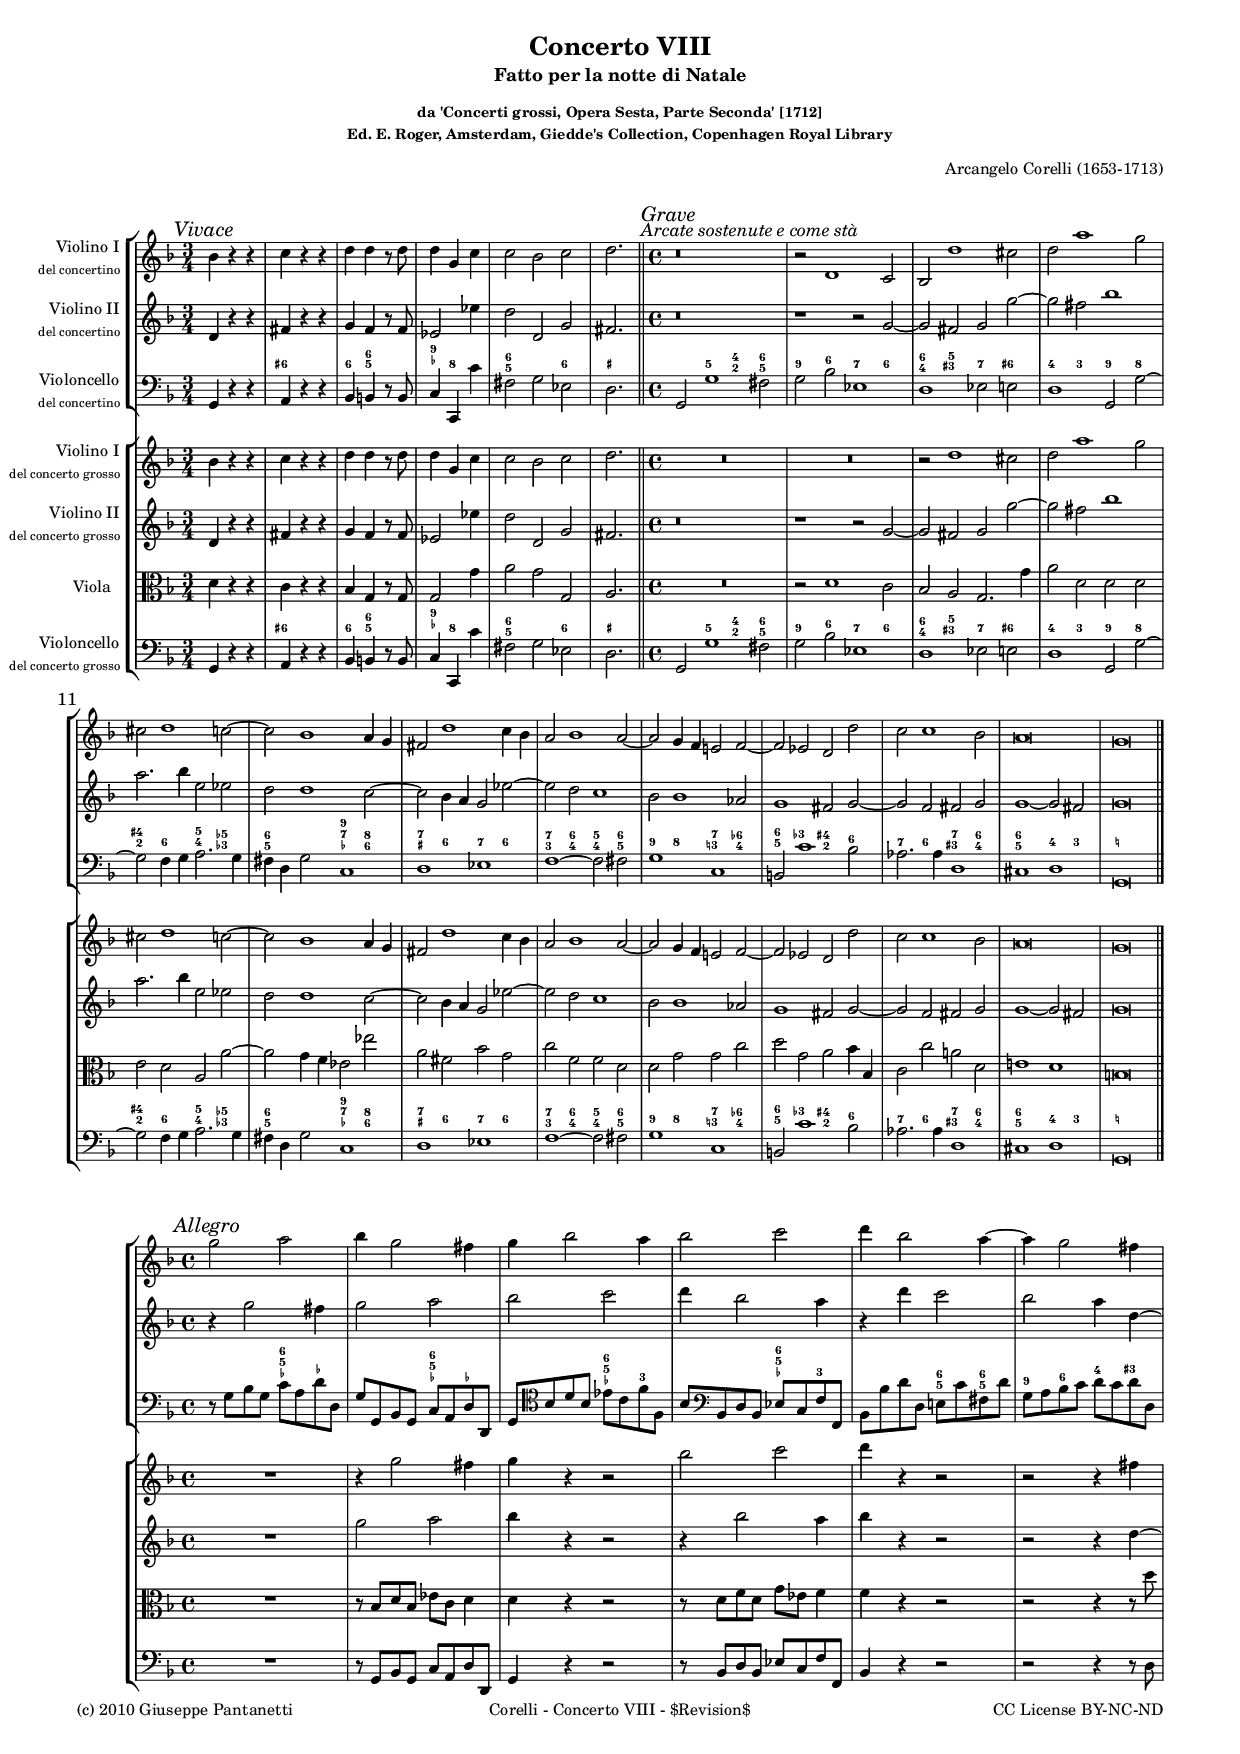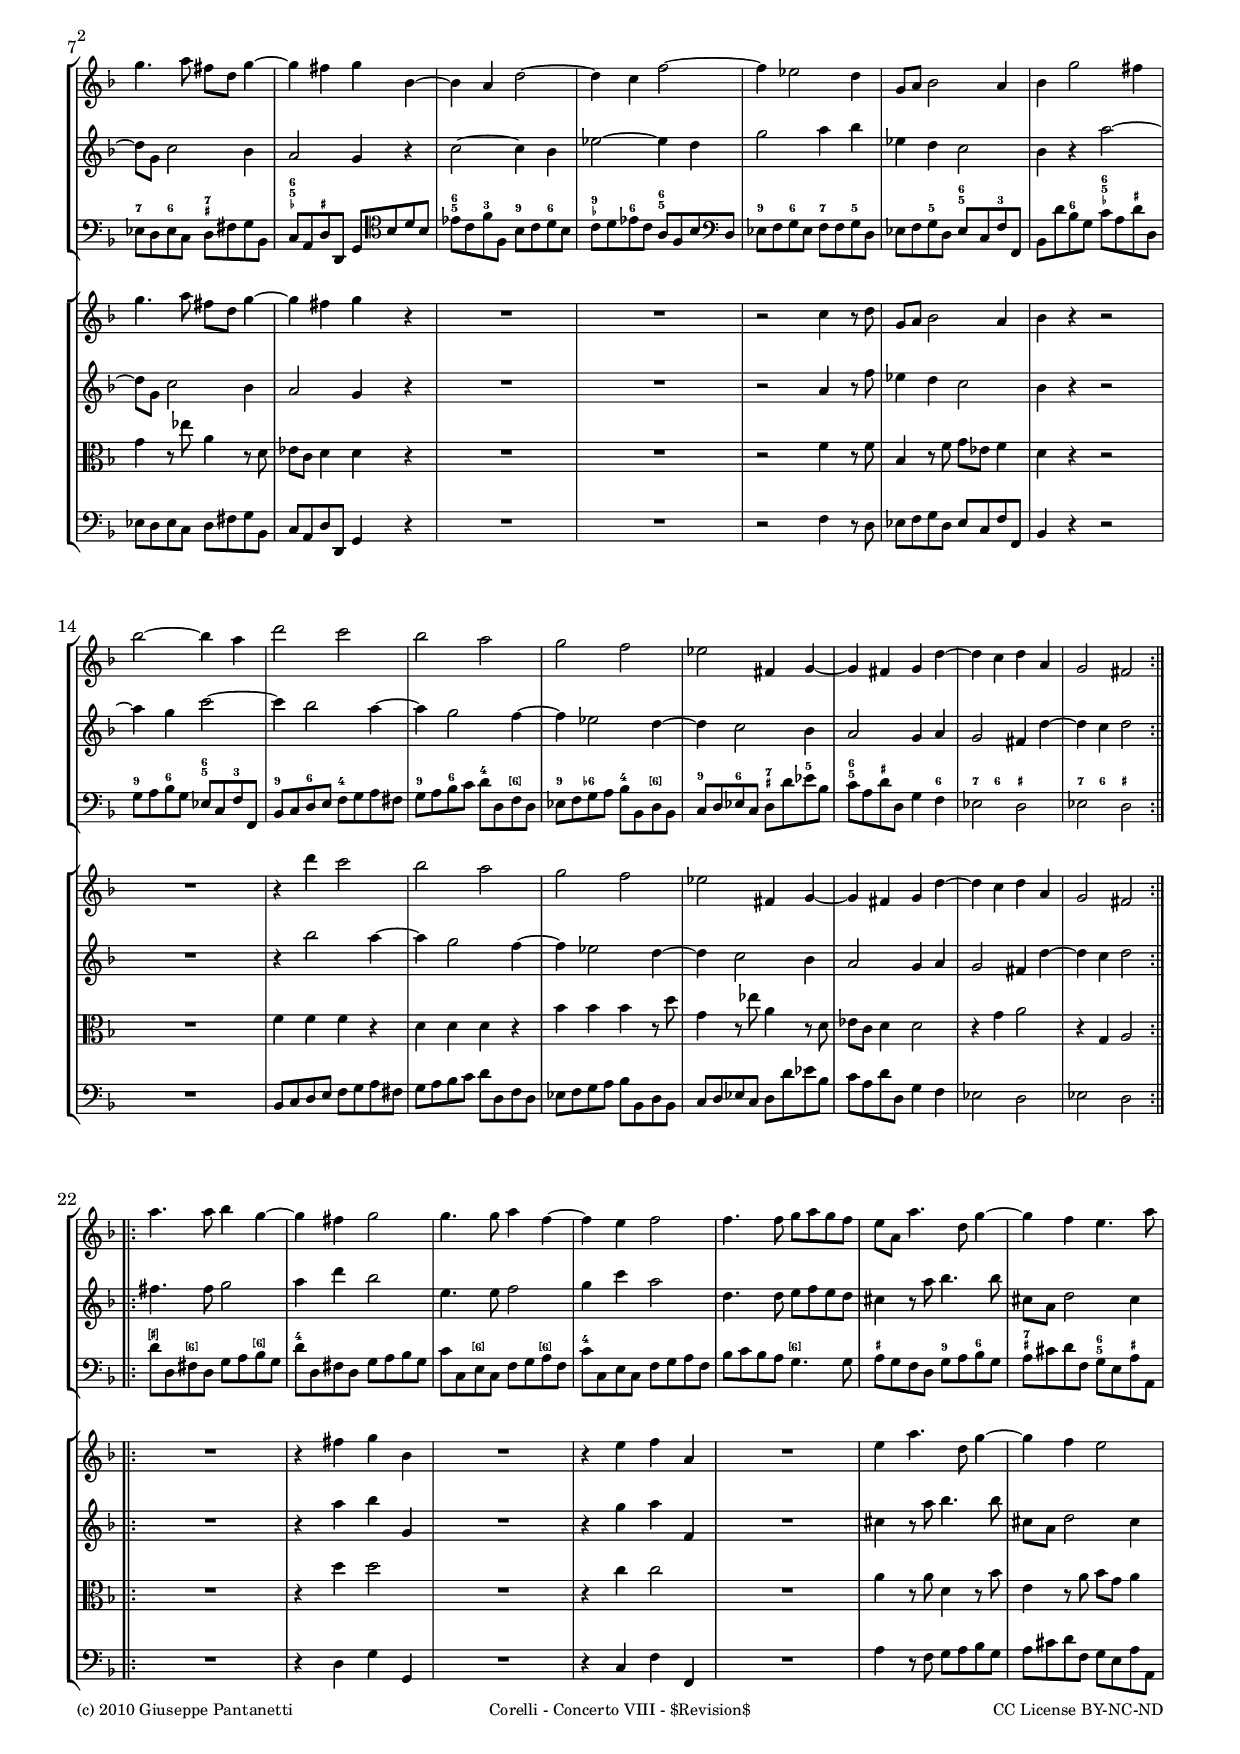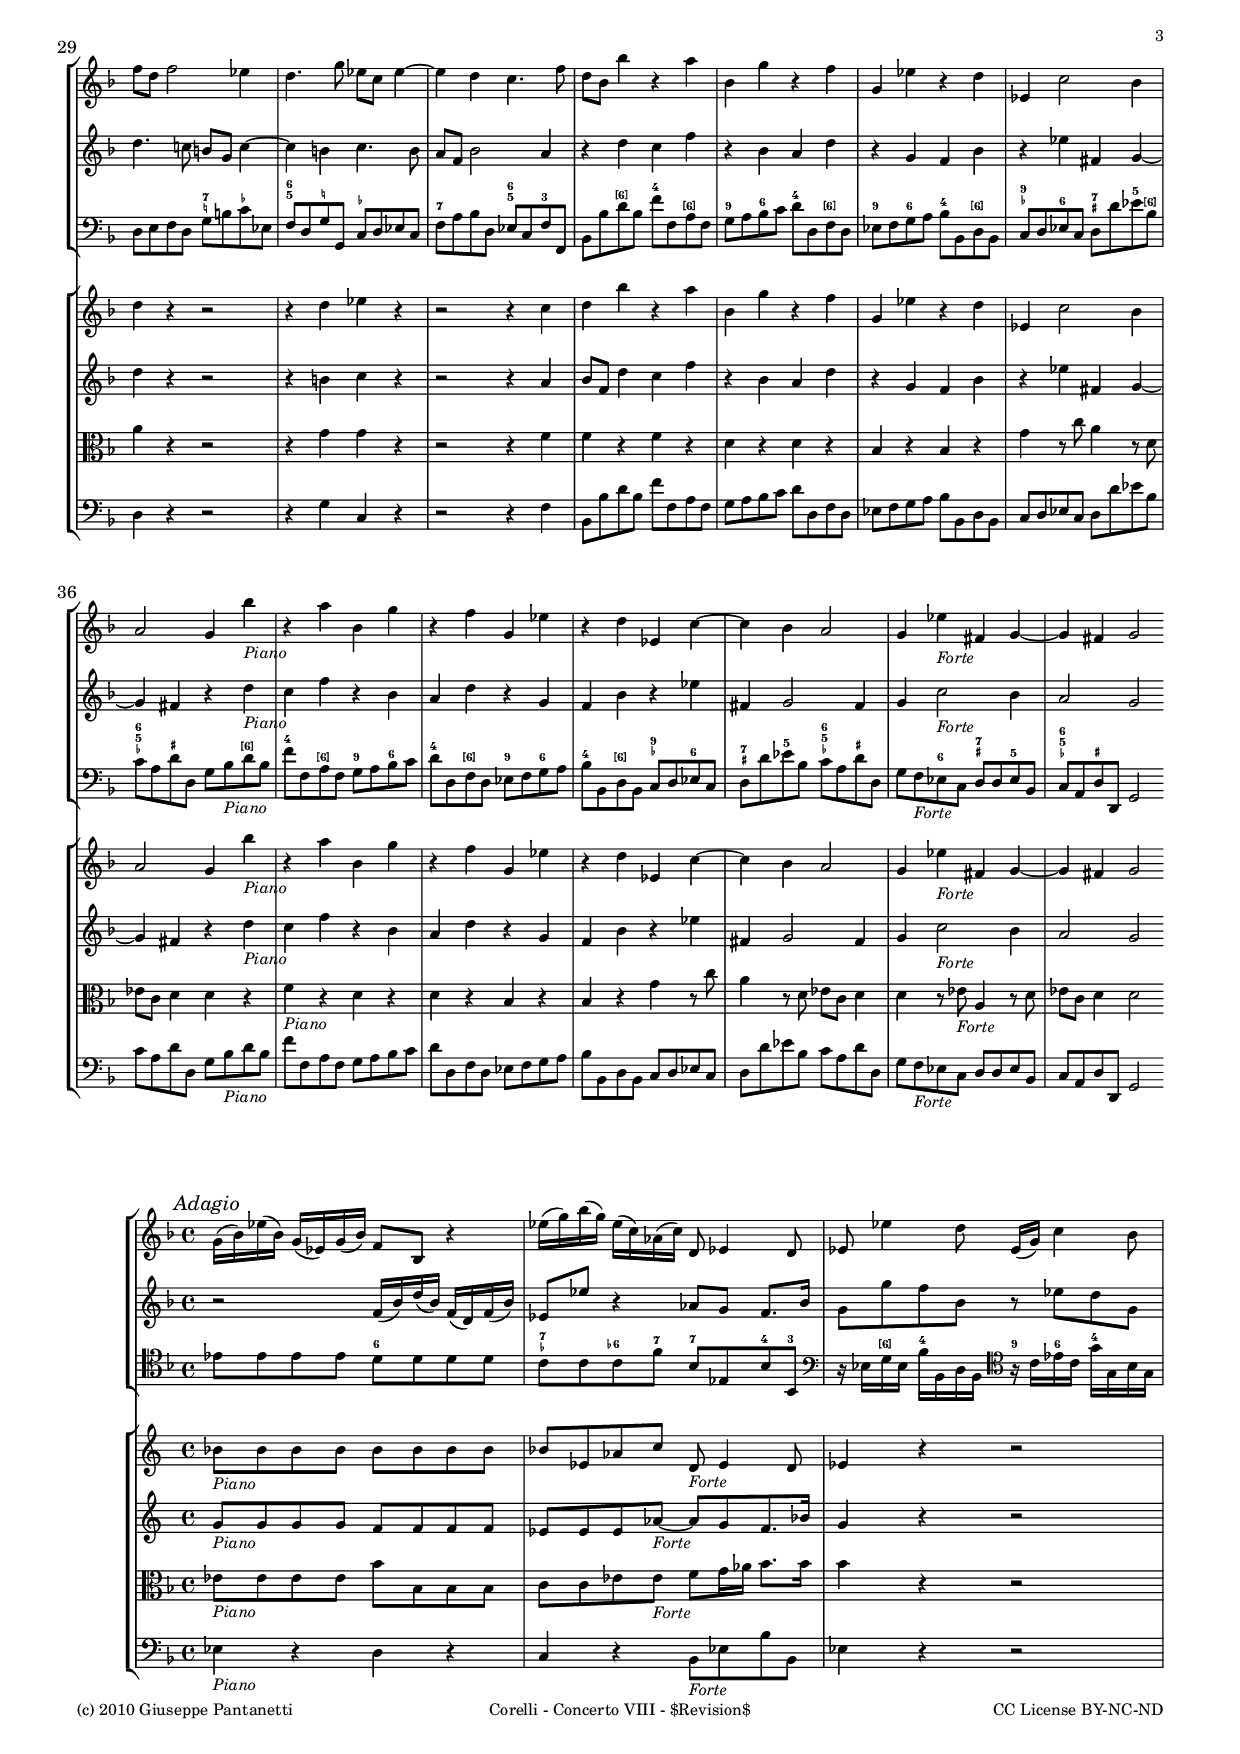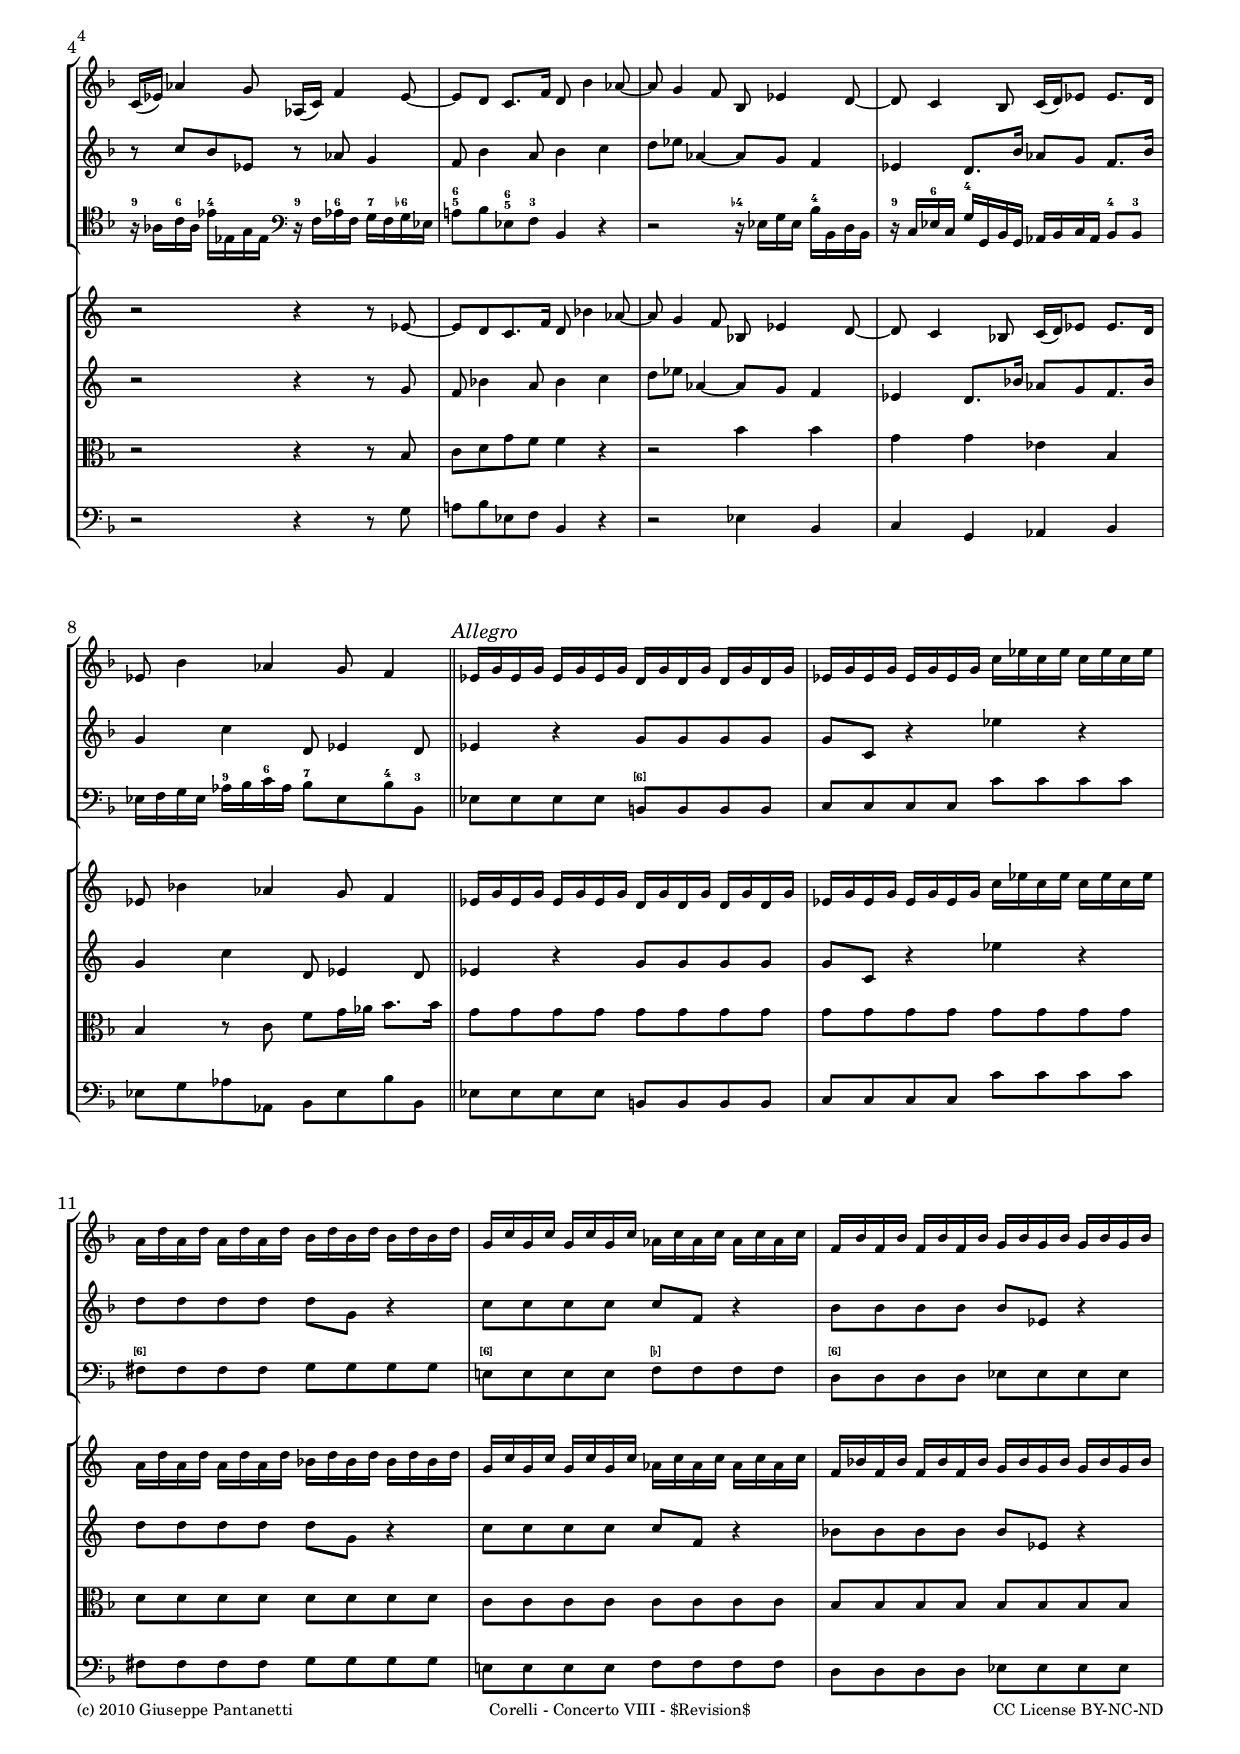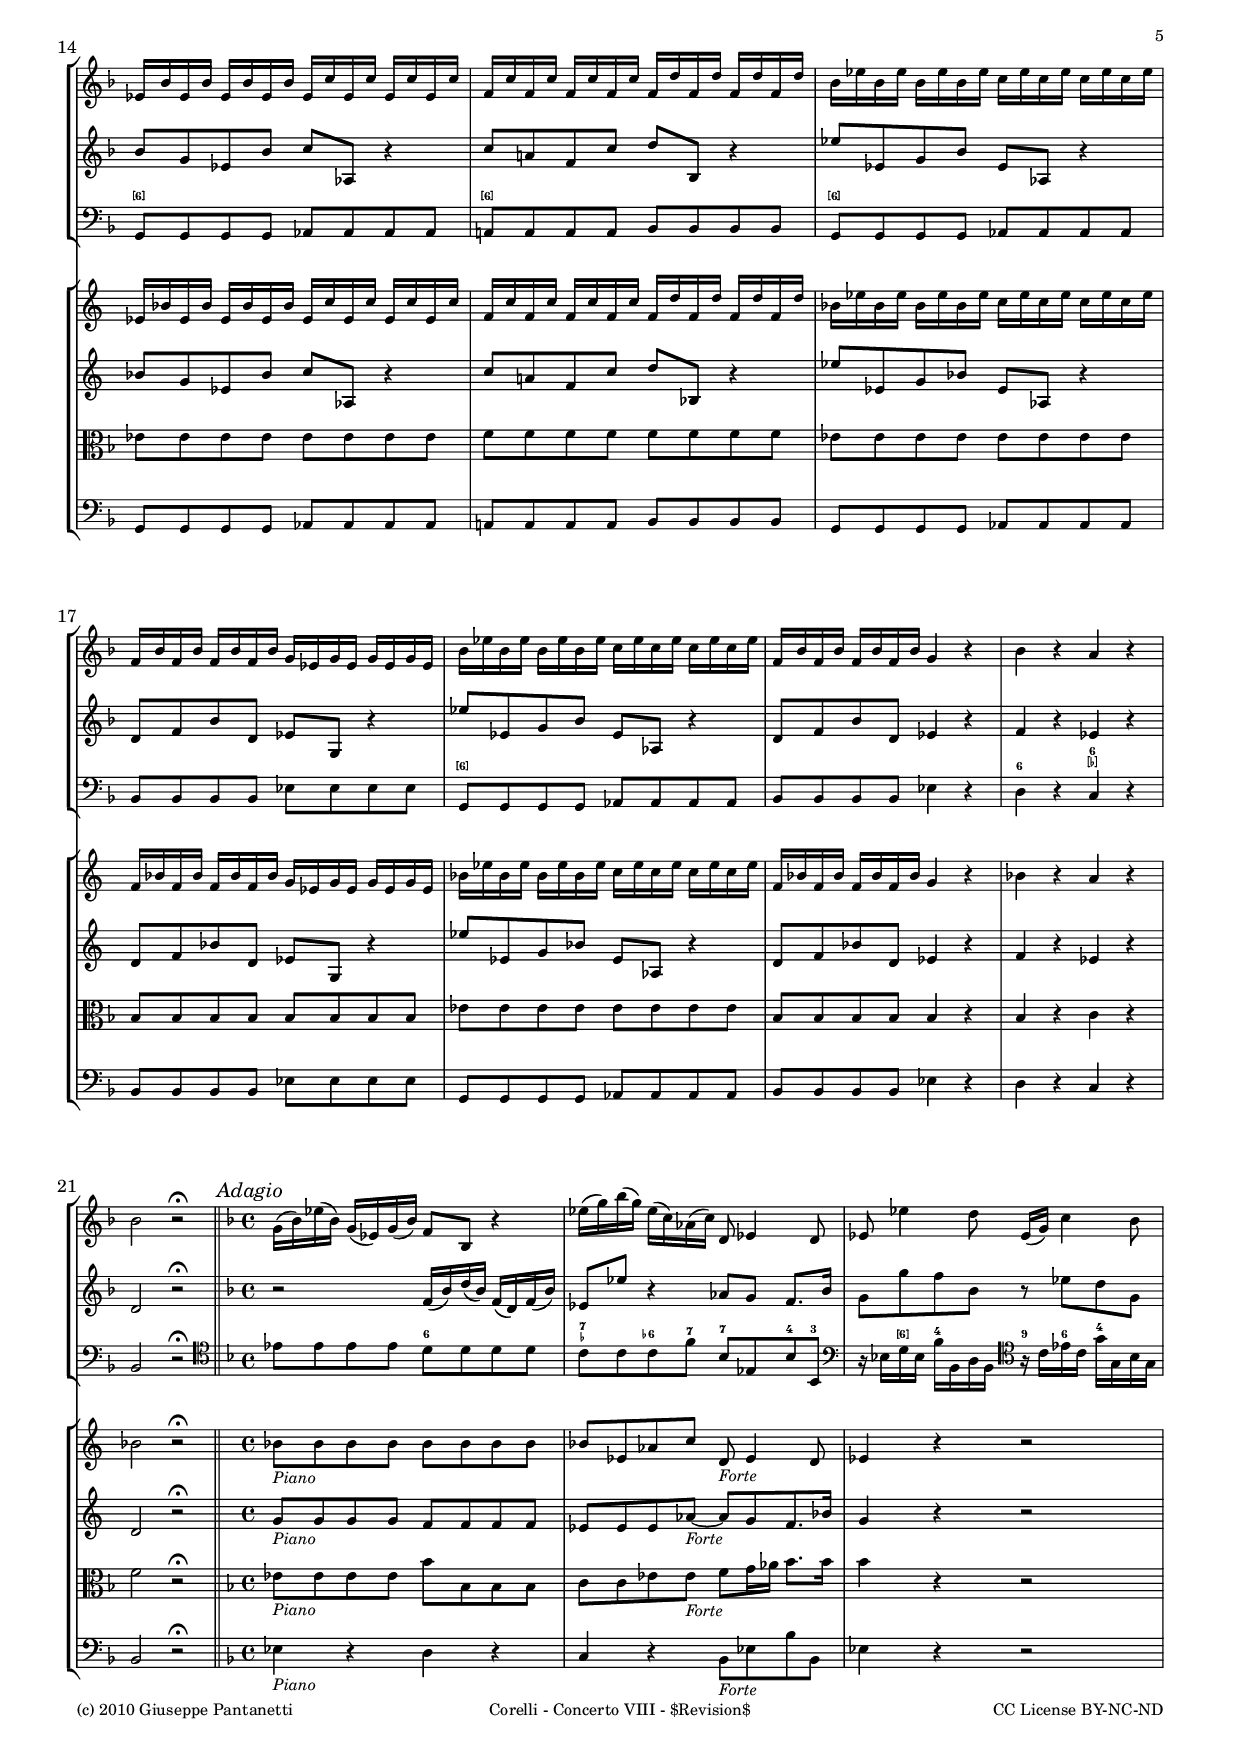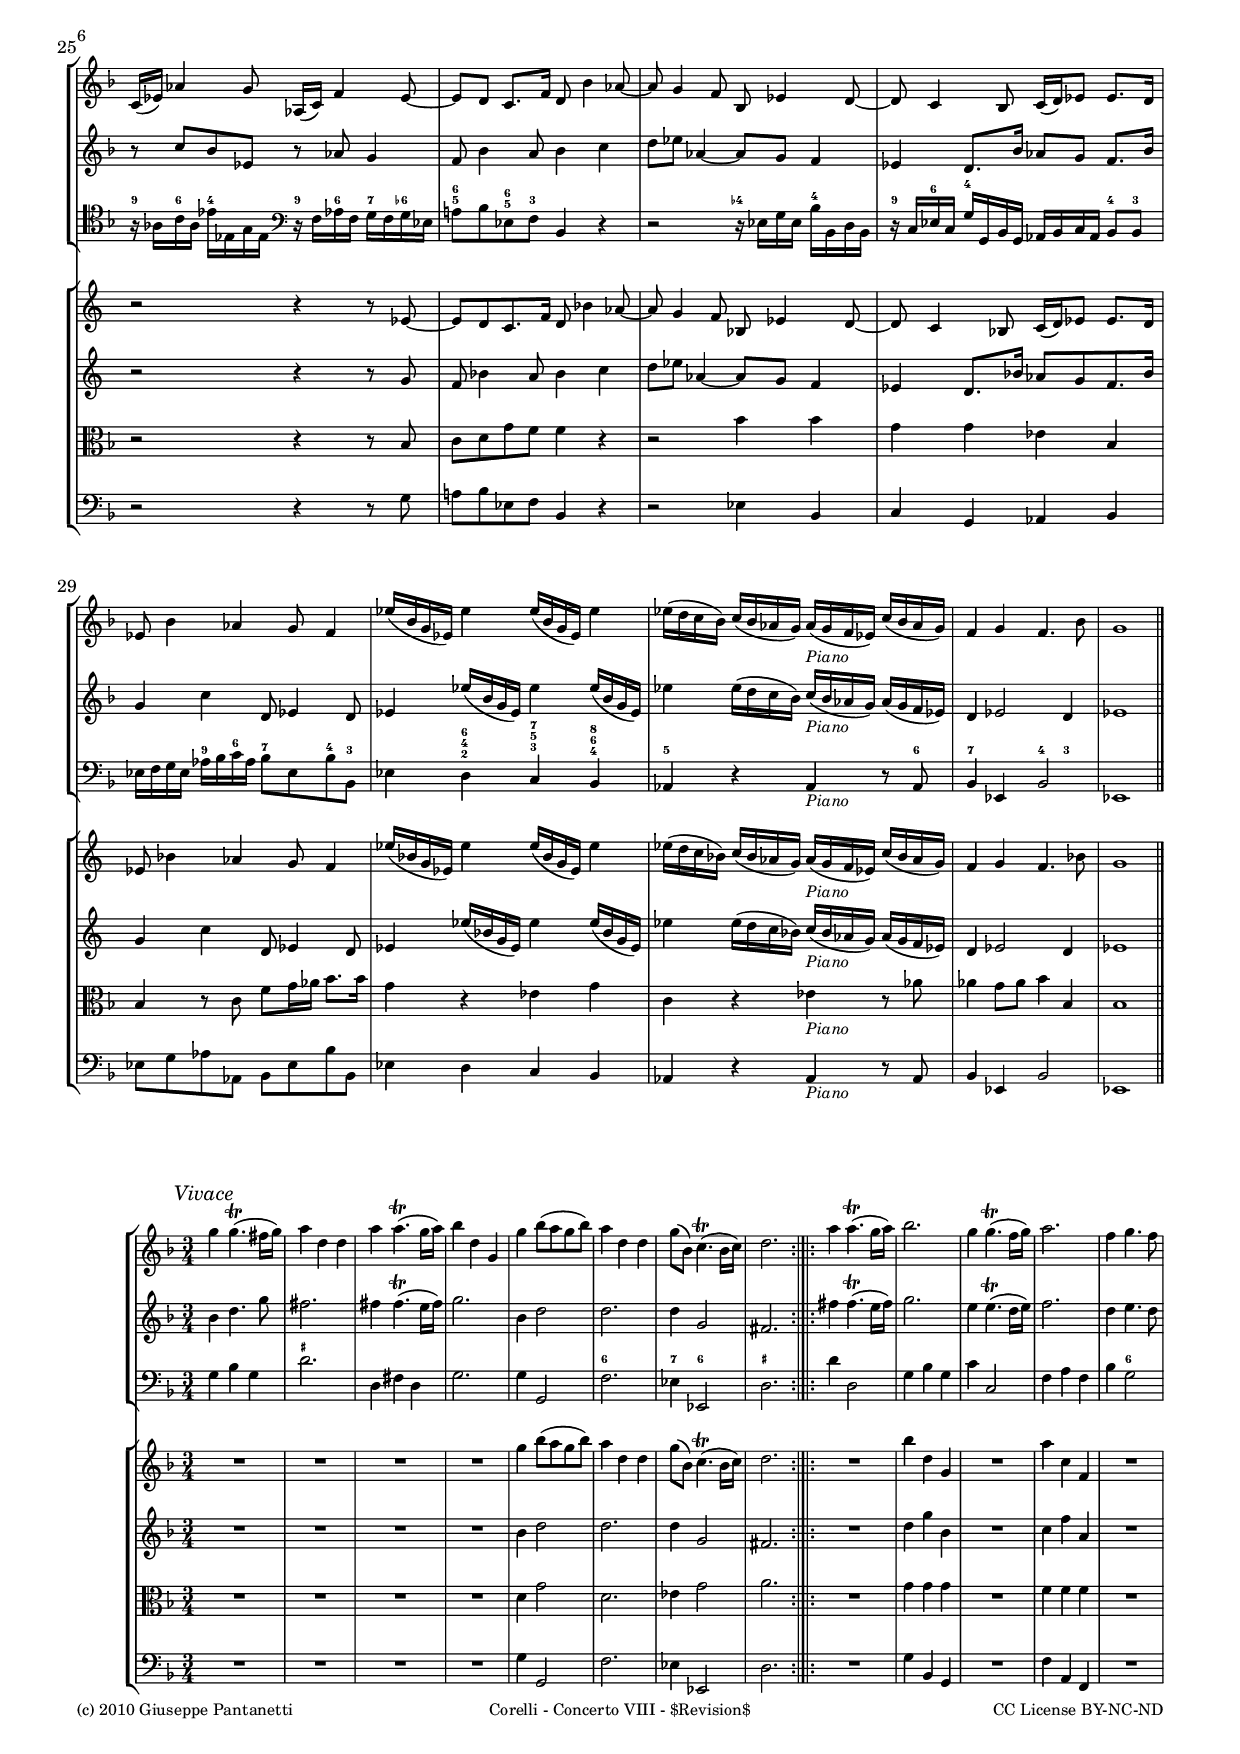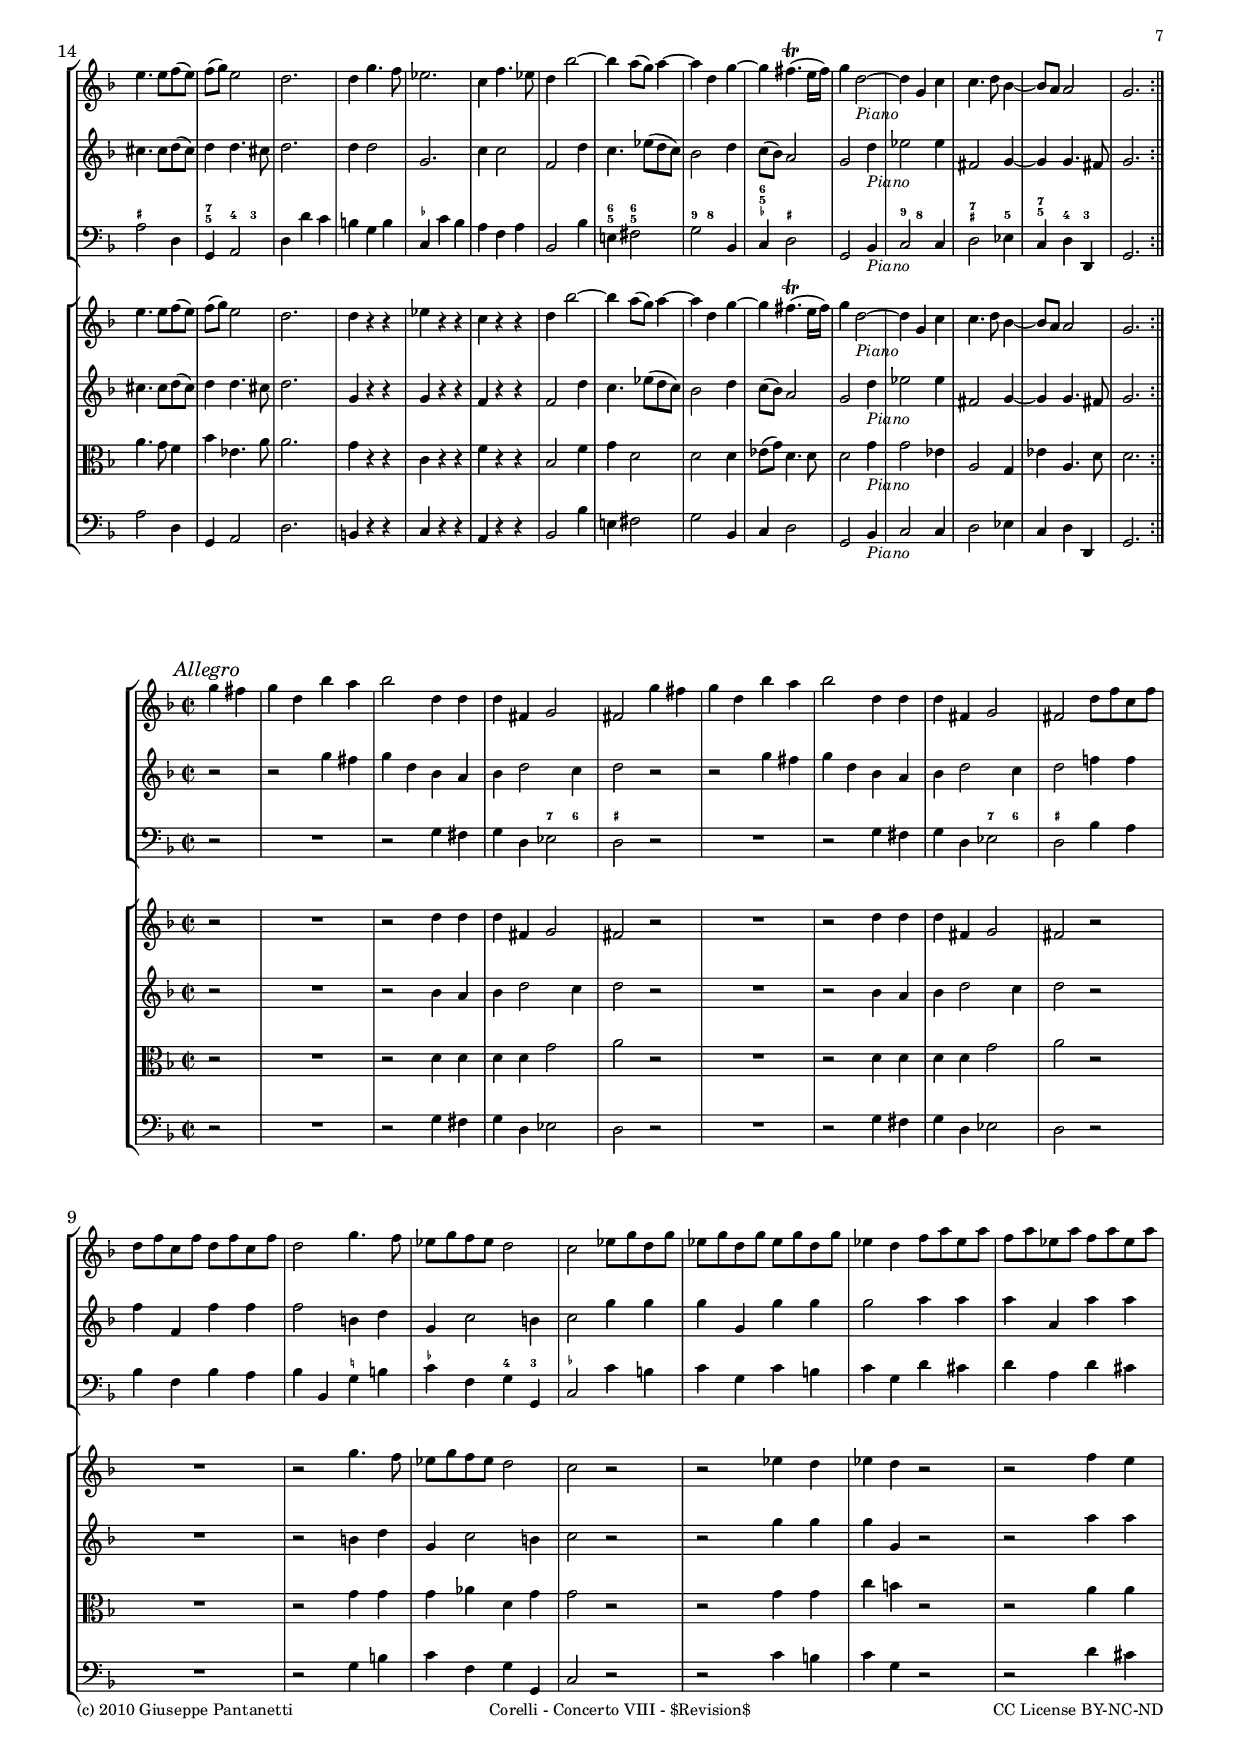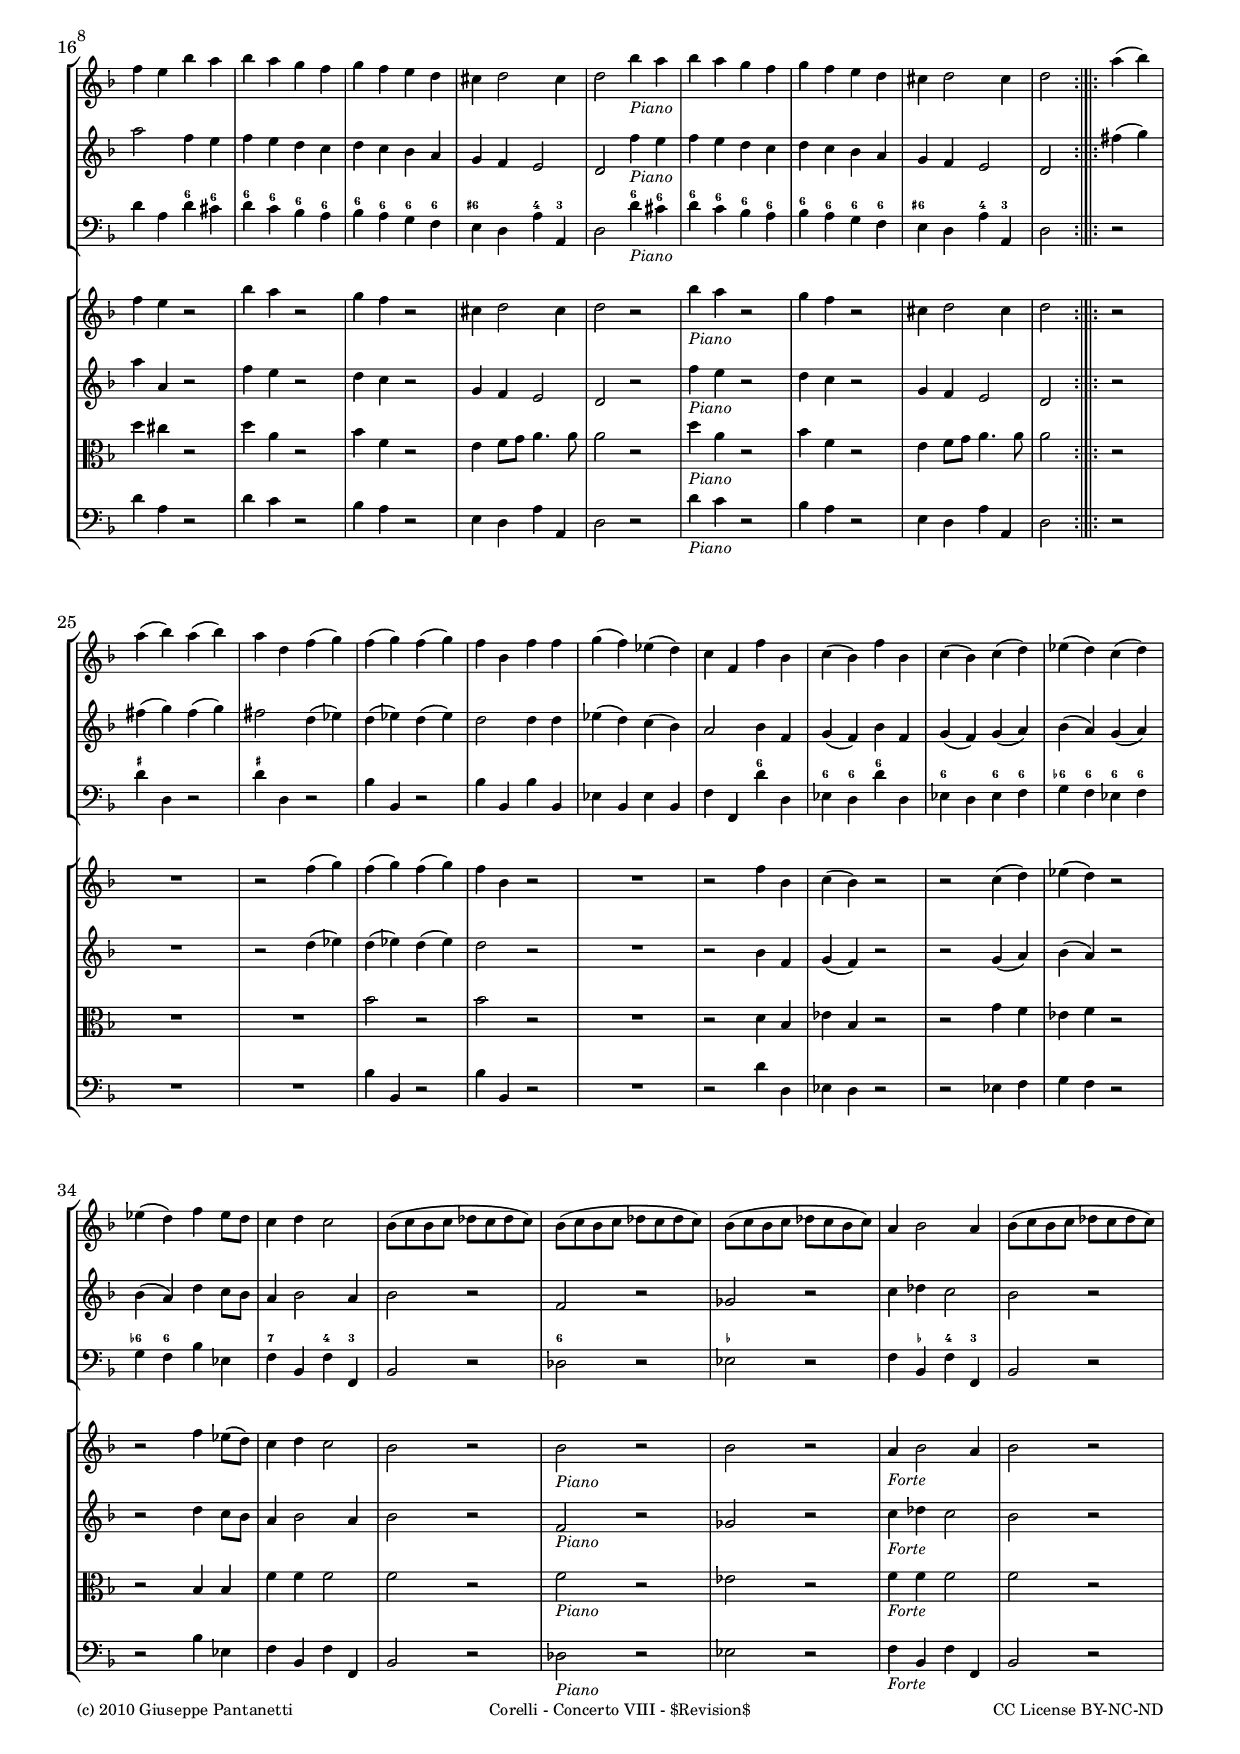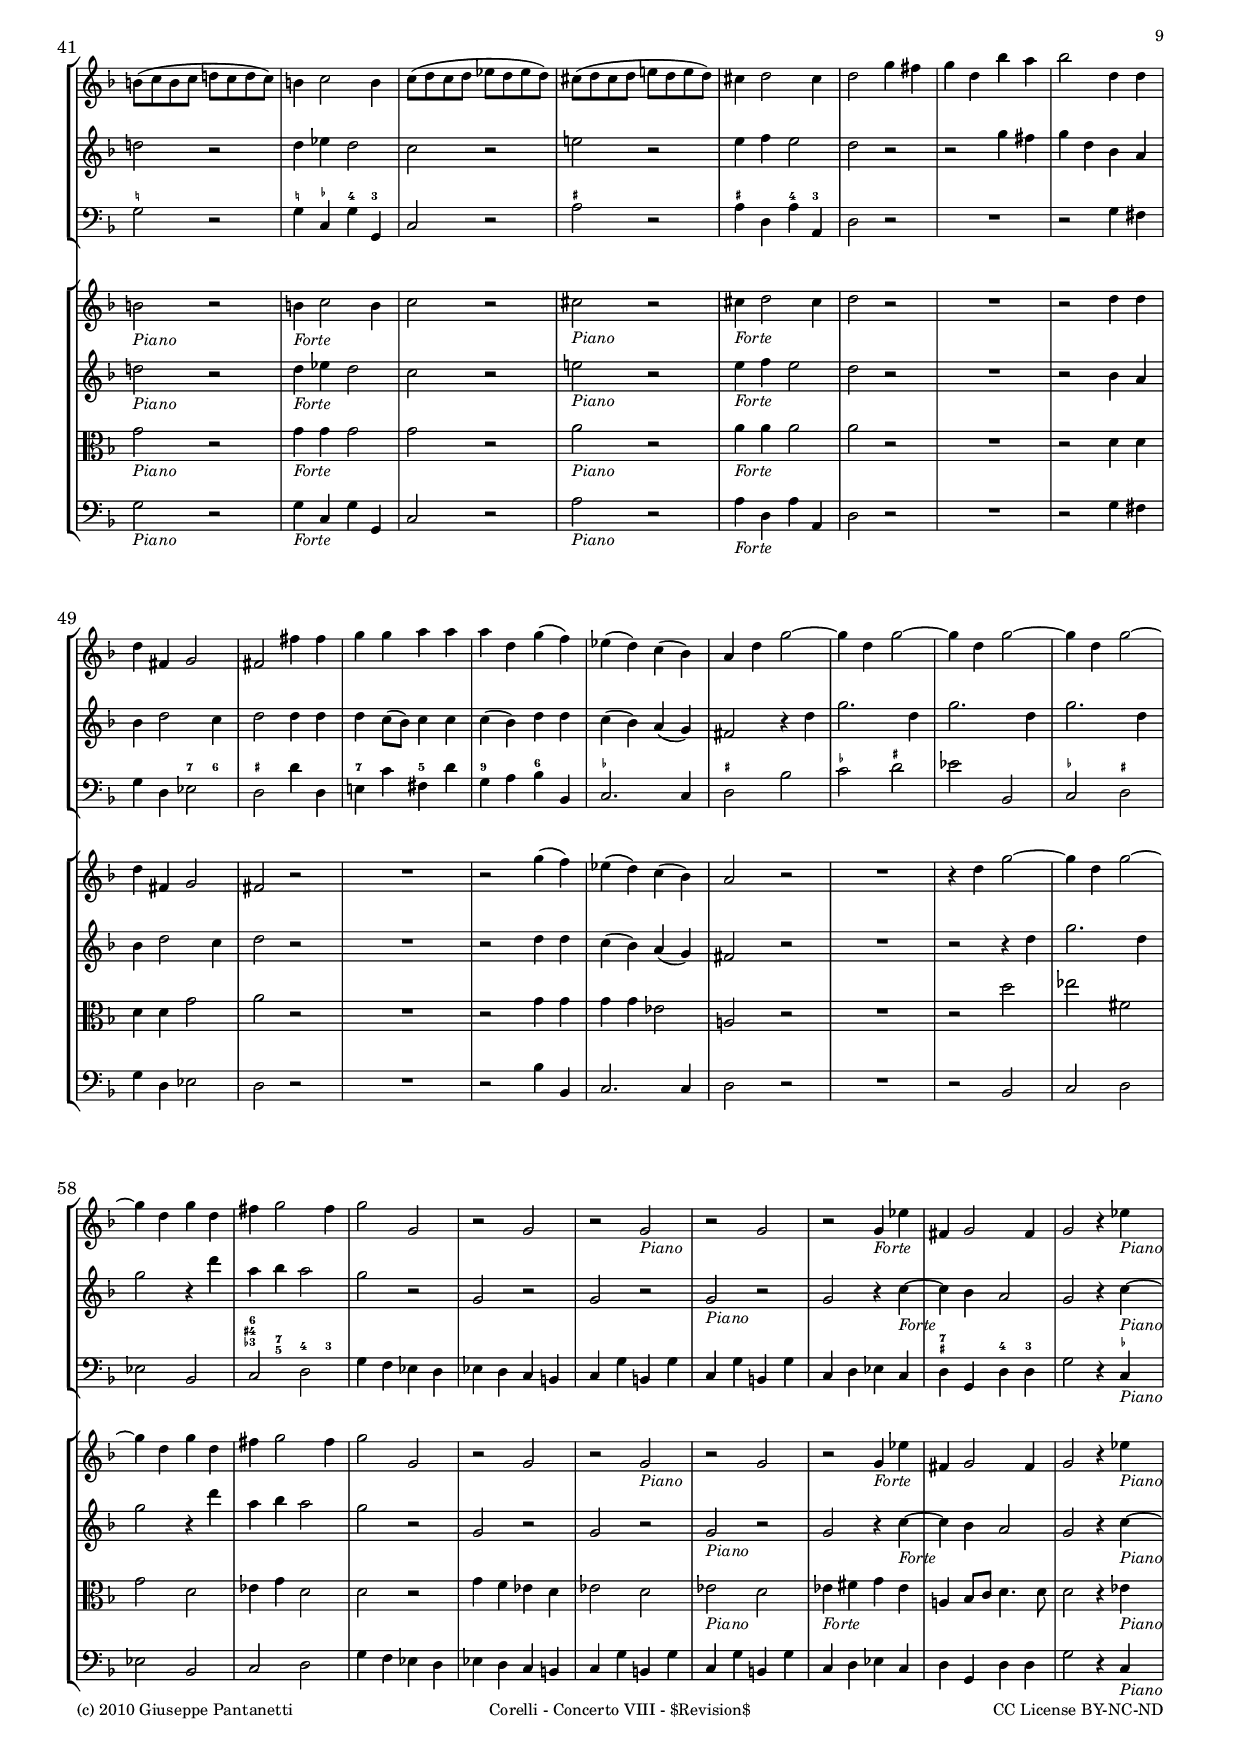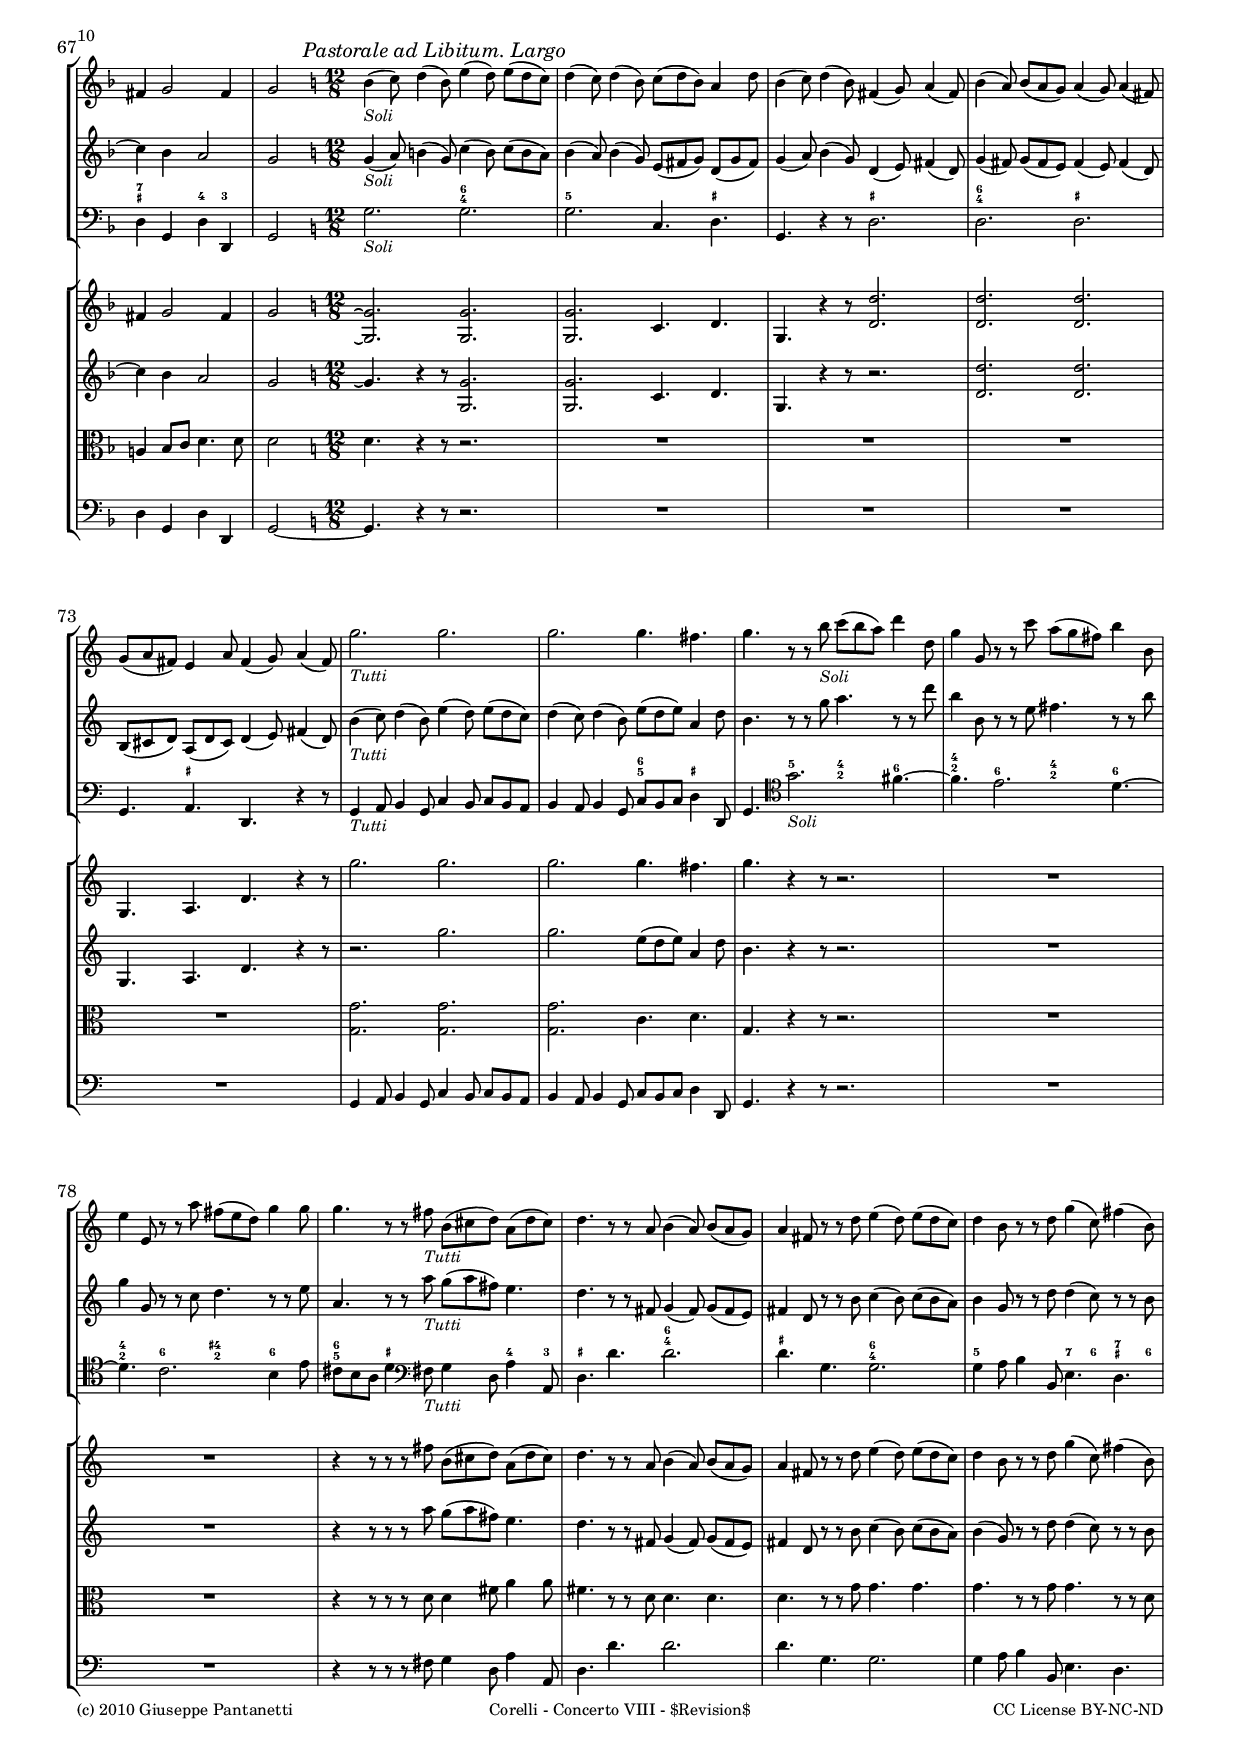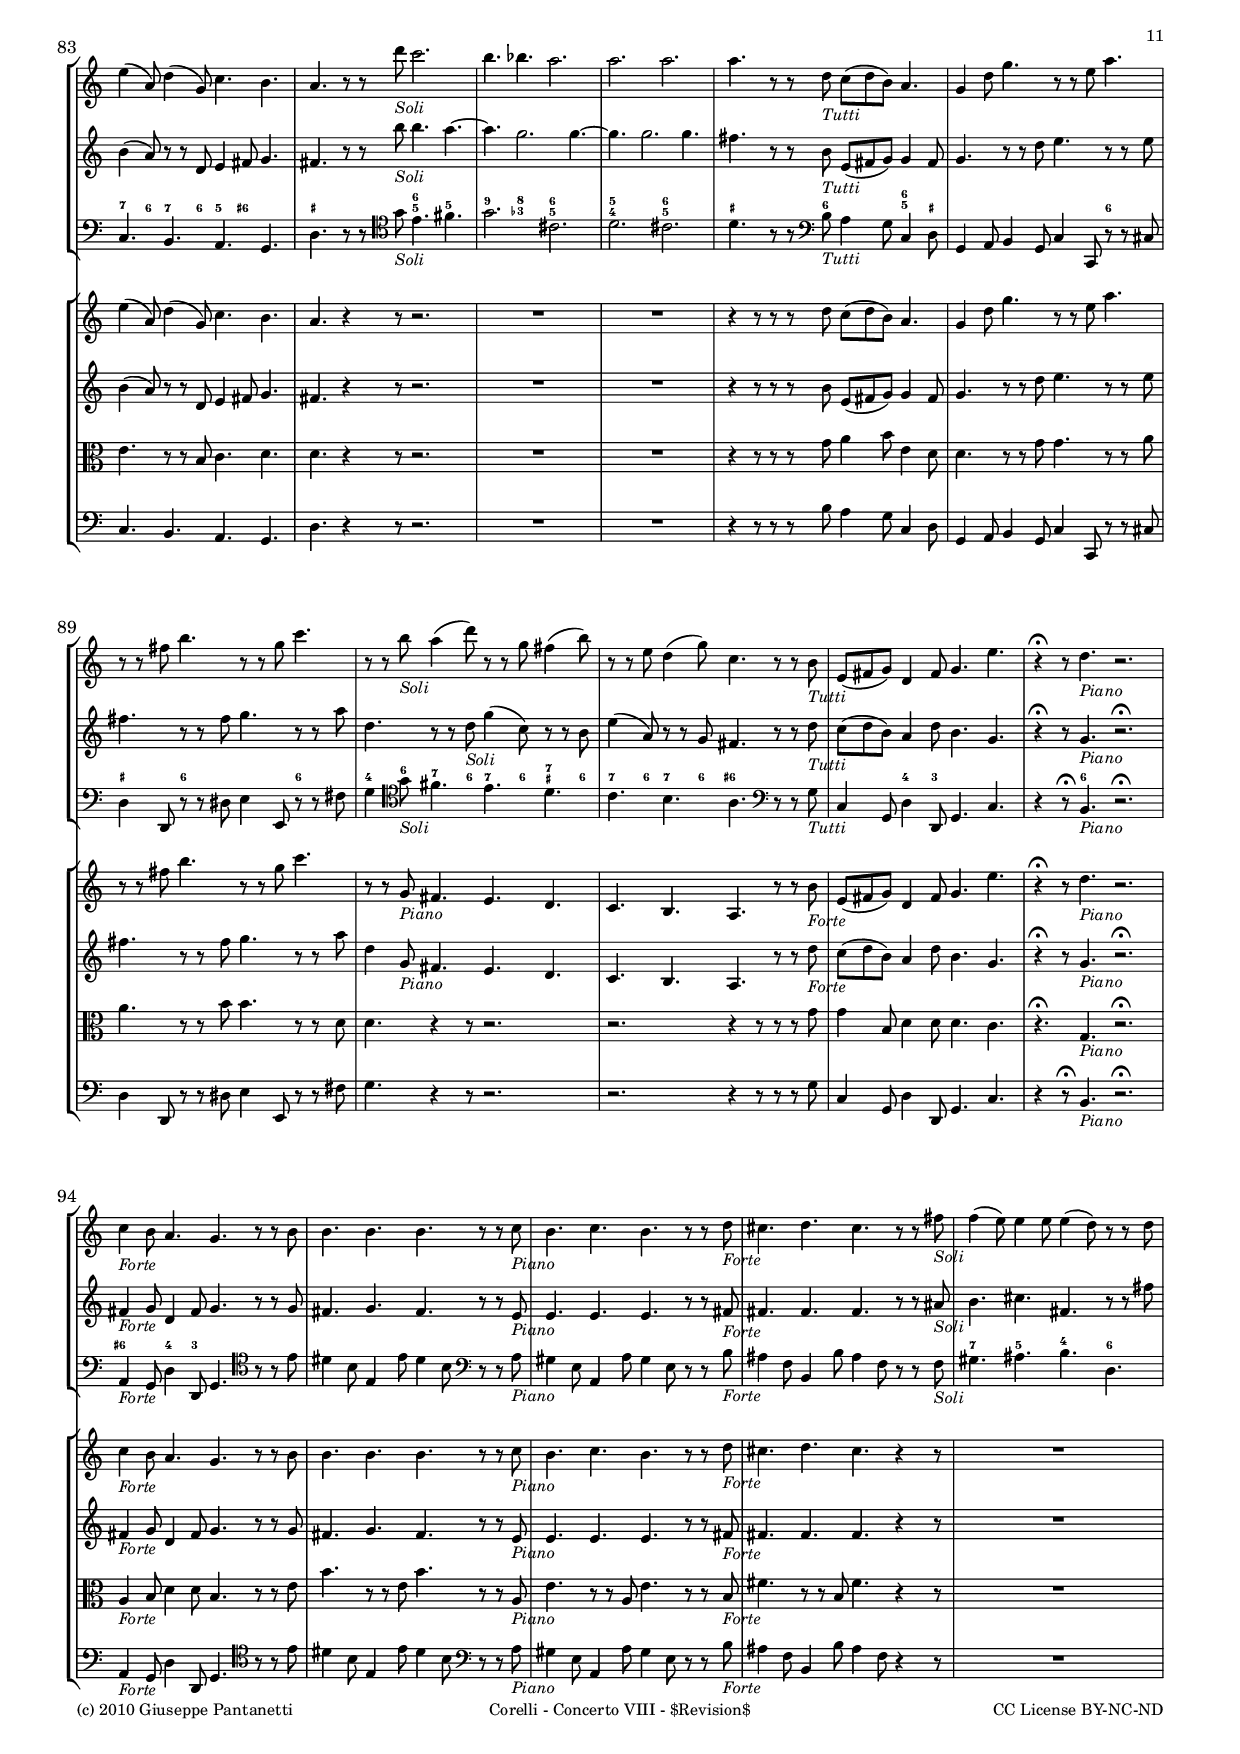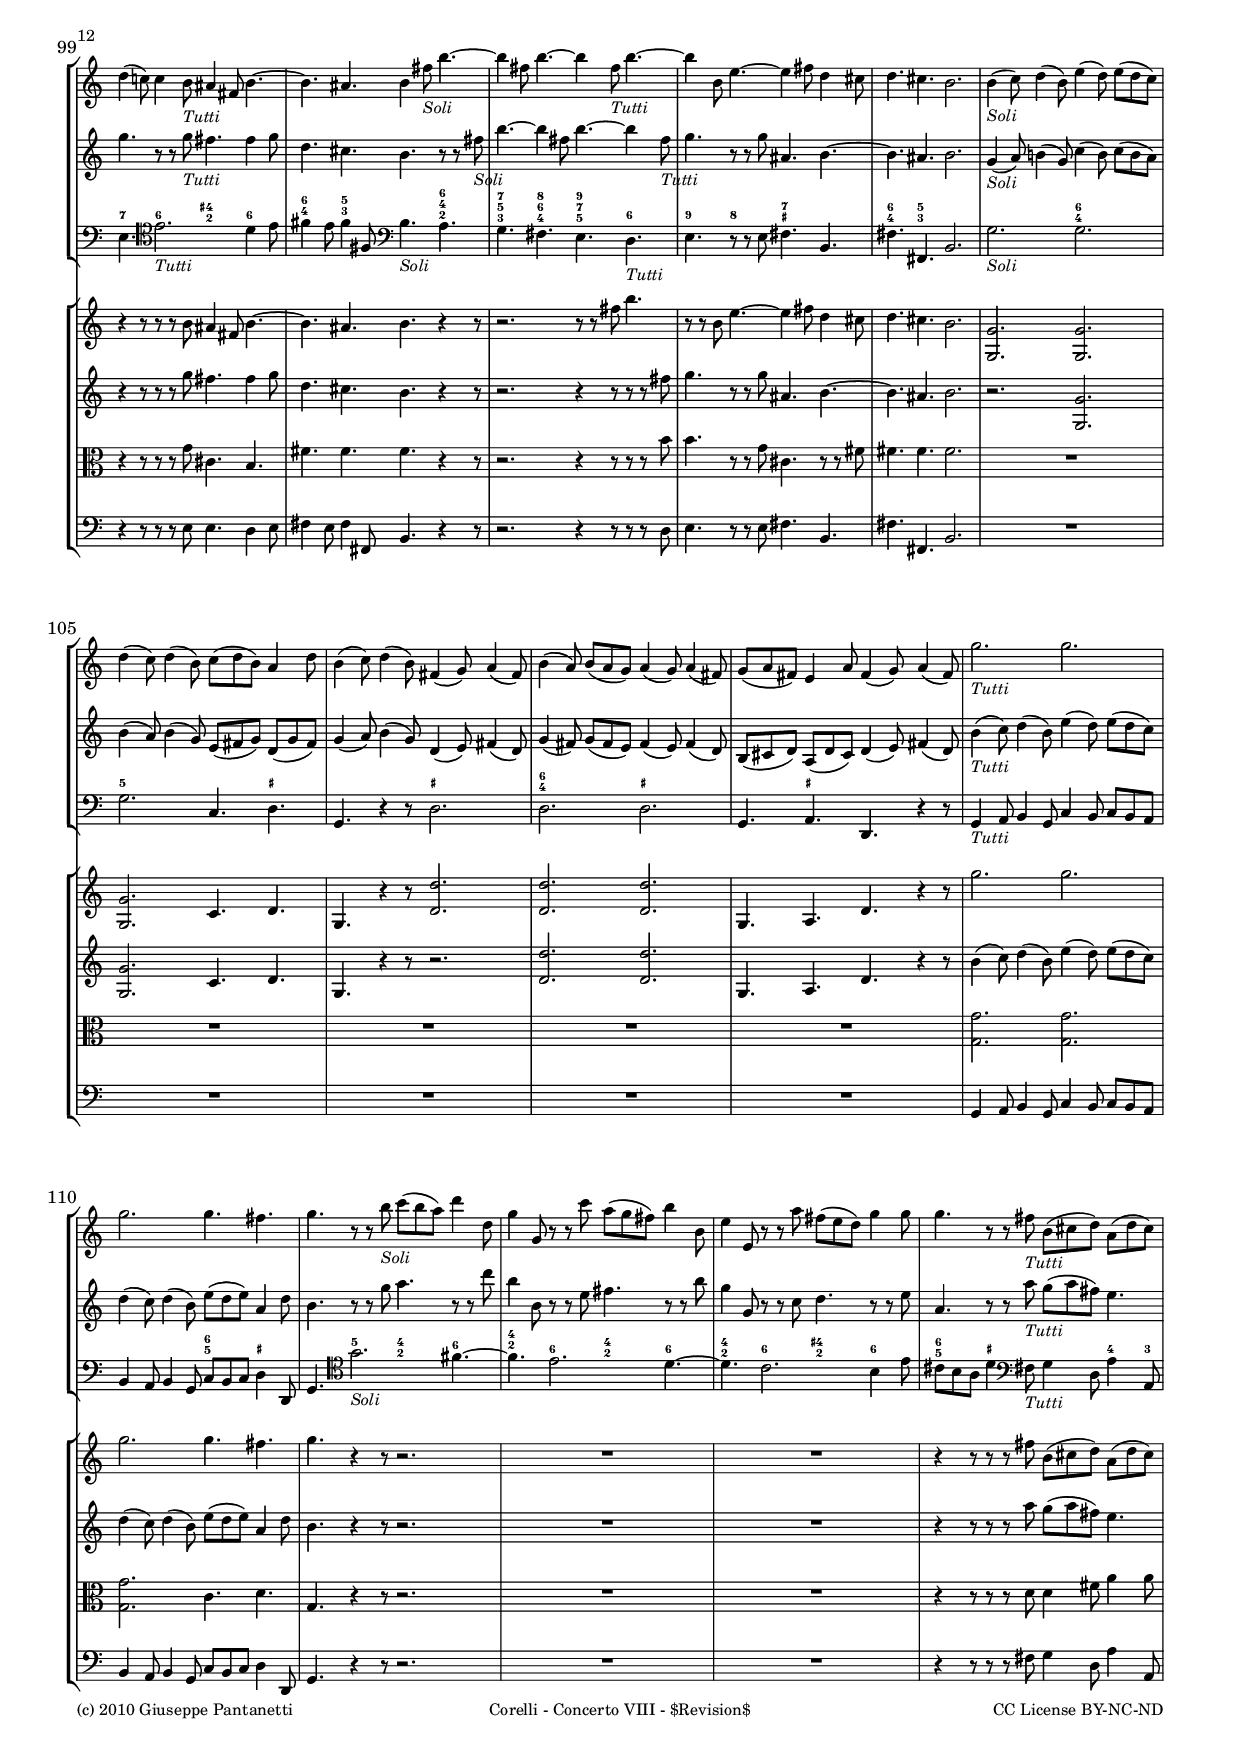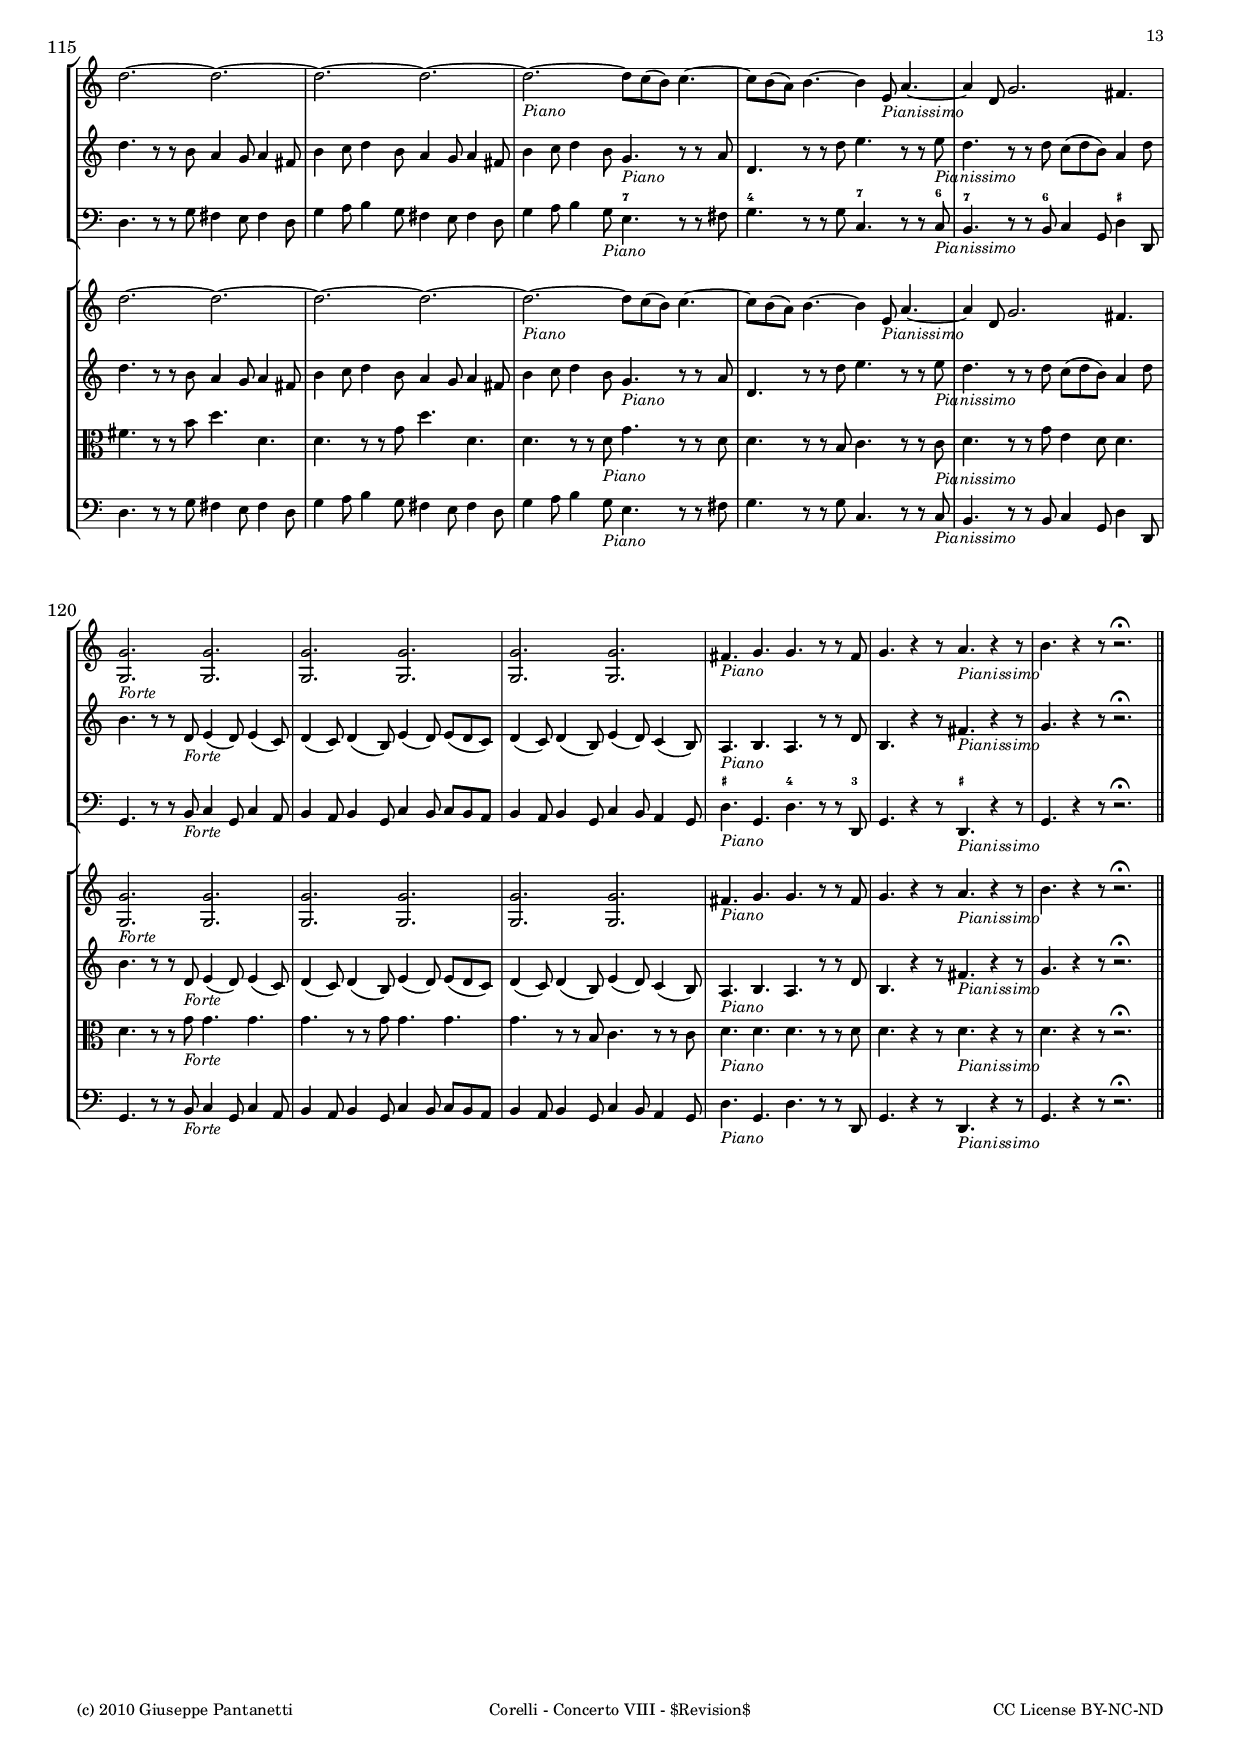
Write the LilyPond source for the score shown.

\include "corelli_viii_header.ly"
\include "corelli_viii_utilities.ly"
vlIvivace = \relative c'' { 
	\global
	\time 3/4
	\key d \minor
	\clef treble

	bes4 r r |
	c r r |
	d d r8 d |
	d4 g, c |
	\set Score.measureLength = #(ly:make-moment 6 4)
	c2 bes c |
	\set Score.measureLength = #(ly:make-moment 3 4)
	d2. | \bar "||"
}

vlIgrave = \relative c' { 
	\global
	\clef treble
	\time 4/4
	\set Score.measureLength = #(ly:make-moment 4 2)

	r\breve |
	r2 d1 c2 |
	bes2 d'1 cis2 |
	d a'1 g2 |
	cis, d1 c2~ |
	c bes1 a4 g |
	fis2 d'1 c4 bes | 
	a2 bes1 a2~ |
	a g4 f e!2 f~ |
	f ees d d' |
	c c1 bes2 |
	a\breve |
	g\breve | \bar "|."
}

vlIallegro = \relative c'' { 
	\global
	\clef treble
	\key d \minor
	\time 4/4
	\set Score.measureLength = #(ly:make-moment 4 4)
	
	g'2 a |
	bes4 g2 fis4 |
	g bes2 a4 |
	bes2 c |
	d4 bes2 a4~ |

	a g2 fis4 |
	g4. a8 fis d g4~ |
	g fis g bes,~ |
	bes a d2~ |
	d4 c f2~ |
	f4 ees2 d4 |
	g,8 a bes2 a4 |
	bes g'2 fis4 |
	bes2~ bes4 a |
	
	d2 c |
	bes a |
	g f |
	ees fis,4 g~ |
	g fis g d'~ |
	d c d a |
	g2 fis \bar ":|.|:"
	a'4. a8 bes4 g~ |
	g fis g2 |
	g4. g8 a4 f~ |
	
	f e f2 |
	f4. f8 g a g f |
	e a, a'4. d,8 g4~ |
	g f e4. a8 |
	f d f2 ees4 |
	d4. g8 ees c ees4~ |
	ees d c4. f8 |
	
	d bes bes'4 r a |
	bes, g' r f |
	g, ees' r d |
	ees, c'2 bes4 |
	a2 g4 bes'_\piano |
	r a bes, g' |
	r f g, ees' |
	r d ees, c'~ |
	c bes a2 |
	
	g4 ees'_\forte fis, g~ |
	g fis g2 \bar ":|"
}

vlIadagio = \relative c'' { 
	\global
	\key d \minor

	g16( bes) ees( bes) g( ees) g( bes) f8 bes, r4 |
	ees'16( g) bes( g) ees( c) aes( c) d,8 ees4 d8 |

	ees8 ees'4 d8 ees,16( g) c4 bes8 |
	c,16( ees) aes4 g8 aes,16( c) f4 ees8~ |
	ees8 d8 c8. f16 d8 bes'4 aes8~ |
	aes8 g4 f8 bes, ees4 d8~ |
	d8 c4 bes8 c16( d) ees8 ees8. d16 |
	ees8 bes'4 aes g8 f4 |
}

vlIallegroII = \relative c' { 
	\global

	<< {\repeat unfold 4 { ees16 g }} {\tupla} >> << {\repeat unfold 4 { d16 g }} {\tupla} >>|
	<< {\repeat unfold 4 { ees16 g }} {\tupla} >> << {\repeat unfold 4 { c ees }} {\tupla} >> |

	<< {a, d \repeat unfold 3 { a d }} {\tupla} >> << {\repeat unfold 4 { bes d }} {\tupla} >> |
	<< {g, c \repeat unfold 3 { g c }} {\tupla} >> << {\repeat unfold 4 { aes c }} {\tupla} >> |
	<< {f, bes \repeat unfold 3 { f bes }} {\tupla} >> << {\repeat unfold 4 { g bes }} {\tupla} >> |

	<< {\repeat unfold 4 { ees, bes' }} {\tupla} >> << {\repeat unfold 4 { ees, c' }} {\tupla} >> |
	<< {\repeat unfold 4 { f, c' }} {\tupla} >> << {\repeat unfold 4 { f, d' }} {\tupla} >> |
	<< {\repeat unfold 4 { bes ees }} {\tupla} >> << {\repeat unfold 4 { c ees }} {\tupla} >> |
		
	<< {f, bes \repeat unfold 3 { f bes }} {\tupla} >> << {\repeat unfold 4 { g ees }} {\tupla} >> |
	<< {bes' ees \repeat unfold 3 { bes ees }} {\tupla} >> << {\repeat unfold 4 { c ees }} {\tupla} >> |
	<< {f, bes \repeat unfold 3 { f bes }} {\tupla} >> g4 r |

	bes r a r |
	bes2 r\fermata | \bar "||"
}

vlIadagioII = {
	\vlIadagio 
	\relative c'' { \repeat unfold 2 { ees16( bes g ees) ees'4 } | 
	ees16( d c bes) c( bes aes g) aes_\piano( g f ees) c'(bes aes g) |
	f4 g f4. bes8 |
	g1 | } \bar "|."
}

vlIvivaceII = \relative c'' { 
	\global
	\key d \minor
	\time 3/4

	g'4 g4.\trill( fis16 g) |
	a4 d, d |
	a' a4.\trill( g16 a) |
	bes4 d, g, |
	g' bes8( a g bes) |
	a4 d, d |
	g8( bes,) c4.\trill( bes16 c) |
	d2. | \bar ":|.|:"

	a'4 a4.\trill( g16 a) |
	bes2. |
	g4 g4.\trill( f16 g) |
	a2. |
	f4 g4. f8 |
	e4. e8[ f( e)] |
	f( g) e2 |
	d2. |
	d4 g4. f8 |
	ees2. |
	c4 f4. ees8 |
	d4 bes'2~ |
	bes4 a8( g) a4~ |
	a d, g~ |
	g fis4.\trill( e16 fis) |
	g4 d2~_\piano |
	d4 g, c |
	c4. d8 bes4~ |
	bes8 a a2 |
	g2. \bar ":|.|:"
}

vlIallegroIII = \relative c'' {
	\global
	\key d \minor
	\time 2/2

	\partial 4*2 \repeat unfold 2 { g'4 fis |
	g d bes' a |
	
	bes2 d,4 d |
	d fis, g2 |
	fis } \repeat unfold 3 { d'8 f c f } |

	d2 g4. f8 |
	ees8 g f ees d2 |
	c \repeat unfold 3 { ees8 g d g } |
	ees4 d \repeat unfold 3 { f8 a ees a } |
	f4 e 
	<< \repeat unfold 2 {bes' a | 
	bes a g f | 
	g f e d |
	cis d2 cis4 |
	d2 } {s2 s1 s1 s1 s2 s4_\piano s4 s1 s1 s1 s2 }>> \bar ":|.|:"

	\repeat unfold 3 {a'4( bes) } |
	a d, \repeat unfold 3 {f( g)} |
	f bes, f' f |
	g(  f) ees( d) |
	c f, \repeat unfold 2 {f' bes, c( bes) } 
	\repeat unfold 2 {c( d) ees( d)} f ees8 d |
	c4 d c2 |
	\repeat unfold 2 { bes8( c bes c des8 c des c) } |
	bes8( c bes c des c bes c) |
	a4 bes2 a4 |
	bes8( c bes c des c des c) |
	b8( c b c d! c d c) |
	b4 c2 b4 |
	c8( d c d ees d ees d) |
	cis8( d cis d e! d e d) |
	cis4 d2 cis4|
	d2 g4 fis |
	g d bes' a |
	bes2 d,4 d |
	d fis, g2 |
	fis2 fis'4  fis |
	g g a a |
	a d, g( f) |
	ees( d) c( bes) |
	a \repeat unfold 4 { d g2~ g4 } d g d |
	fis g2 fis4 |
	g2 << \repeat unfold 4 {g,2 r} {\repeat unfold 4 {s2} s2_\piano s1 s2 }>>
	g4_\forte ees' |
	fis, g2 fis4 |
	g2 r4 ees'_\piano |
        fis, g2 fis4 |
	\set Score.measureLength = #(ly:make-moment 2 4)
        g2 \bar ":|" 
}

vlIpastoralepiece = \relative c'' {
	b4(_\soli c8) d4( b8) e4( d8) e8( d c) |
	d4( c8) d4( b8) c( d b) a4 d8 |
	
	b4( c8) d4( b8) fis4( g8) a4( fis8)
	b4( a8) b( a g) a4( g8) a4( fis8) |
	g( a fis) e4 a8 fis4( g8) a4( fis8) |
	g'2._\tutti g2. |
	g2. g4. fis |
	
	g r8 r b_\soli c( b a) d4 d,8 |
	g4 g,8 r r c' a( g fis) b4 b,8 |
	e4 e,8 r r a' fis( e d) g4 g8 |
	g4. r8 r8 fis_\tutti b,( cis d) a( d cis) |
}

vlIpastorale = \relative c'' {
	\global
	\key c \major
	\time 12/8

	\vlIpastoralepiece
	
	d4. r8 r a b4( a8) b( a g) |
	a4 fis8 r r d' e4( d8) e( d c) |
	d4 b8 r r d g4( c,8) fis4( b,8) |
	e4( a,8) d4( g,8) c4. b |
	
	a r8 r d'8_\soli c2. |
	b4. bes a2. |
	a a |
	a4. r8 r d,_\tutti c( d b) a4. |
	g4 d'8 g4. r8 r e a4. |
	r8 r fis b4. r8 r g c4. |

	r8 r b_\soli a4( d8) r r g, fis4( b8) |
	r r e, d4( g8) c,4. r8 r b_\tutti |
	e,( fis g) d4 fis8 g4. e' |
	r4^\fermata r8 d4._\piano r2. |
	c4_\forte b8 a4. g r8 r b |

	b4. b b r8 r c_\piano |
	b4. c b r8 r d_\forte |
	cis4. d cis r8 r fis_\soli |
	f4( e8) e4 e8 e4( d8) r r d |

	d4( c!8) c4 b8_\tutti ais4 fis8 b4.~ |
	b ais b4 fis'8_\soli b4.~ |
	b4 fis8 b4.~ b4 fis8_\tutti b4.~ |
	b4 b,8 e4.~ e4 fis8 d4 cis8 |

	d4. cis b2. | 	
	\vlIpastoralepiece
	d2.~ d~ |
	d~ d~ |
	d~_\piano d8 c( b) c4.~ |
	c8 b( a) b4.~ b4 e,8_\pianissimo a4.~ |
	a4 d,8 g2. fis4. |
	<<{g2._\forte} {g,2.}>>
	\repeat unfold 5 { << {g'2.} {g,2.} >> } |
	fis'4._\piano g g r8 r fis |
	g4. r4 r8 a4._\pianissimo r4 r8 |
	b4. r4 r8 r2.^\fermata \bar "|."
}

vlIIvivace = \relative c' { 
	\global
	\time 3/4
	\key d \minor
	\clef treble

	d4 r r |
	fis r r |
	g f r8 f |
	ees2 ees'4 |
	\set Score.measureLength = #(ly:make-moment 6 4)
	d2 d, g |
	\set Score.measureLength = #(ly:make-moment 3 4)
	fis2. |
}

vlIIgrave = \relative c'' { 
	\global
	\clef treble
	\time 4/4
	\set Score.measureLength = #(ly:make-moment 4 2)

	r\breve |
	r1 r2 g2~ |
	g2 fis g g'~ |
	g fis bes1 |
	a2. bes4 e,2 ees |
	d2 d1 c2~ |
	c2 bes4 a g2 ees'2~ | 
	
	ees2 d c1 |
	bes2 bes1 aes2 |
	g1 fis2 g2~ |
	g f fis g |
	g1~ g2 fis |
	g\breve | \bar "|."
}

vlIIallegro = \relative c'' { 
	\global
	\clef treble
	\key d \minor
	\time 4/4
	\set Score.measureLength = #(ly:make-moment 4 4)
	
	r4 g'2 fis4 |
	g2 a |
	bes c |
	d4 bes2 a4 |
	r4 d c2 |
	bes a4 d,~ |
	d8 g, c2 bes4 |
	a2 g4 r |
	c2~ c4 bes |
	ees2~ ees4 d |

	g2 a4 bes |
	ees, d c2 |
	bes4 r4 a'2~ |
	a4 g c2~ |
	c4 bes2 a4~ |
	a4 g2 f4~ |
	f ees2 d4~ |
	d c2 bes4 |
	a2 g4 a |
	g2 fis4 d'~ |

	d c d2 \bar ":|.|:"
	fis4. fis8 g2 |
	a4 d bes2 |
	e,4. e8 f2 |
	g4 c a2 |
	d,4. d8 e f e d |
	cis4 r8 a' bes4. bes8 |
	
	cis,8 a d2 cis4 |
	d4. c!8 b g c4~|
	c b c4. b8 |
	a f bes2 a4 |
	r4 d c f |
	r bes, a d |
	r g, f bes |

	r ees fis, g~ |
	g fis r d'_\piano |
	c f r bes,|
	a d r g,|
	f bes r ees|
	fis, g2 fis4|
	g c2_\forte bes4|
	a2 g2 \bar ":|"
}

vlIIadagio = \relative c' { 
	\global
	\key d \minor

	r2 f16( bes) d( bes) f( d) f( bes) |
	ees,8 ees' r4 aes,8 g f8. bes16 |
	g8 g' f bes, r ees d g, |
	r c bes ees, r aes g4 |
	f8 bes4 a8 bes4 c |
	d8 ees aes,4~ aes8 g f4 |
	ees d8. bes'16 aes8 g f8. bes16 |
	g4 c d,8 ees4 d8 |
}

vlIIallegroII = \relative c' { 
	\global

	ees4 r g8 g g g |
	g c, r4 ees' r |
	
	d8 d d d d g, r4 |
	c8 c c c c f, r4|
	bes8 bes bes bes bes ees, r4|
	bes'8 g ees bes' c aes, r4|
	c'8 a! f c' d bes, r4|

	ees'8 ees, g bes ees, aes, r4|
	d8 f bes d, ees g, r4|
	ees''8 ees, g bes ees, aes, r4|
	d8 f bes d, ees4 r |

	f r ees r |
	d2 r\fermata |
}

vlIIadagioII = {
	\vlIIadagio 
	\relative c' { ees4 \repeat unfold 2 {ees'16( bes g ees) ees'4} 
	ees16( d c bes) c(_\piano bes aes g) aes( g f ees) |
	d4 ees2 d4 |
	ees1 | } \bar "|."
}

vlIIvivaceII = \relative c'' { 
	\global
	\key d \minor
	\time 3/4

	bes 4 d4. g8 |
	fis2. |
	<<{fis4 fis4. e16 fis16} {\vivtrill}>>|
	g2. |
	bes,4 d2 |
	d2. |
	d4 g,2 |
	fis2. | \bar ":|.|:"
	<<{fis'4 fis4. e16 fis16} {\vivtrill}>>|
	g2. |

	<<{e4 e4. d16 e16} {\vivtrill}>>|
	f2. |
	d4 e4. d8|
	cis4. cis8 d( cis)|
	d4 d4. cis8|
	d2.|
	d4 d2|
	g,2.|
	c4 c2|
	f,2 d'4|
	c4. ees8( d c)|
	
	bes2 d4|
	c8( bes) a2|
	g d'4_\piano|
	ees2 ees4|
	fis,2 g4~|
	g g4. fis8|
	g2. | \bar ":|.|:"
}

vlIIallegroIII = \relative c'' {
	\global
	\key d \minor
	\time 2/2

	\partial 4*2 \repeat unfold 2 { r2 |
	r2 g'4 fis |
	g d bes a |
	bes d2 c4 |
	d2 } f!4 f |
	f f, f' f |
	f2 b,4 d |
	g, c2 b4 |
	c2 g'4 g |
	g g, g' g |

	g2 a4 a |
	a a, a' a |
	a2 
	<<{\repeat unfold 2 {f4 e | f e d c | d c bes a | g f e2 | d2}}{s2 | s1*3 | s2 s2_\piano | s1*3 | s2}>>
	\bar ":|.|:"

	\repeat unfold 3 {fis'4( g) } |
	fis2 \repeat unfold 3 {d4( ees)} |
	d2 d4 d |
	ees(  d) c( bes) |
	a2 \repeat unfold 2 {bes4 f g( f) } 
	
	\repeat unfold 2 {g4( a) bes( a)} d c8 bes |
	a4 bes2 a4 |
	bes2 r|
	f r|
	ges r|
	c4 des c2|
	bes r|
	d! r|
	d4 ees d2|

	c r|
	e! r|
	e4 f e2|
	d r|
	r g4 fis|
	g d bes a|
	bes d2 c4|
	d2 d4 d|
	d c8( bes) c4 c|
	c( bes) d d |
	c( bes) a( g)|
	fis2 r4 \repeat unfold 3 { d'4 g2. } d4 |
	g2 r4 d'4 |
	a bes a2 |
	g2 r | << \repeat unfold 3 {g,2 r} {\repeat unfold 2 {s1} s2_\piano r }>>
	<< {\repeat unfold 2 {g2 r4 c4~ | c bes a2 |}} {s2 s4 s4_\forte s1 s2 s4 s4_\piano s1} >>

	\set Score.measureLength = #(ly:make-moment 2 4)
        g2 \bar ":|" 
}

vlIIpastoralepiece = \relative c'' {
	g4(_\soli a8) b!4( g8) c4( b8) c8( b a) |
	b4( a8) b4( g8) e( fis g) d( g fis) |
	
	g4( a8) b4( g8) d4( e8) fis4( d8)
	g4( fis8) g( fis e) fis4( e8) fis4( d8) |
	b( cis d) a( d cis) d4( e8) fis4( d8) |
	b'4(_\tutti c8) d4( b8) e4( d8) e8( d c) |

	d4( c8) d4( b8) e( d e) a,4 d8 |
	b4. r8 r g' a4. r8 r d |
	b4 b,8 r r e fis4. r8 r b |
	g4 g,8 r r c d4. r8 r e|

	a,4. r8 r a'_\tutti g( a fis) e4.|
}

vlIIpastorale = \relative c'' {
	\global
	\key c \major
	\time 12/8

	\vlIIpastoralepiece
	
	d4. r8 r fis, g4( fis8) g( fis e) |
	fis4 d8 r r b' c4( b8) c( b a) |
	b4 g8 r r d' d4( c8) r r b8|

	b4( a8) r r d, e4 fis8 g4.|
	fis4. r8 r b'_\soli b4. a~|
	a g2. g4.~|
	g g2. g4.|
	fis4. r8 r b,_\tutti e,8( fis g) g4 fis8|

	g4. r8 r d' e4. r8 r e |
	fis4. r8 r fis g4. r8 r a|
	d,4. r8 r d_\soli g4( c,8) r r b|
	e4( a,8) r r g fis4. r8 r d'_\tutti|
	c( d b) a4 d8 b4. g|

	r4^\fermata r8 g4._\piano r2.^\fermata |
	fis4_\forte g8 d4 fis8 g4. r8 r g |

	fis4. g fis r8 r e_\piano |
	e4. e e r8 r fis_\forte |
	fis4. fis fis r8 r ais_\soli |
	b4. cis fis, r8 r fis'|

	g4. r8 r g8_\tutti fis4. fis4 g8 |
	d4. cis b r8 r fis'8_\soli |
	b4.~ b4 fis8 b4.~ b4 fis8_\tutti |
	g4. r8 r g ais,4. b~ |
	b ais b2. | 	

	\vlIIpastoralepiece
	d4. r8 r b a4 g8 a4 fis8|
	b4 c8 d4 b8 a4 g8 a4 fis8|
	b4 c8 d4 b8 g4._\piano r8 r a |
	d,4. r8 r d'8 e4. r8 r e8_\pianissimo |
	d4. r8 r d c( d b) a4 d8 |
	b4. r8 r d,_\forte e4( d8) e4( c8)|
	
	d4( c8) d4( b8) e4( d8) e( d c)|
	d4( c8) d4( b8) e4( d8) c4( b8)|
	a4._\piano b a r8 r d |
	b4. r4 r8 fis'4._\pianissimo r4 r8 |
	g4. r4 r8 r2.^\fermata | \bar "|."
}

vlIvivace = \relative c'' { 
	\global
	\time 3/4
	\key d \minor
	\clef treble

	bes4 r r |
	c r r |
	d d r8 d |
	d4 g, c |
	\set Score.measureLength = #(ly:make-moment 6 4)
	c2 bes c |
	\set Score.measureLength = #(ly:make-moment 3 4)
	d2. | \bar "||"
}

vlIgrave = \relative c' { 
	\global
	\clef treble
	\time 4/4
	\set Score.measureLength = #(ly:make-moment 4 2)

	r\breve |
	r2 d1 c2 |
	bes2 d'1 cis2 |
	d a'1 g2 |
	cis, d1 c2~ |
	c bes1 a4 g |
	fis2 d'1 c4 bes | 
	a2 bes1 a2~ |
	a g4 f e!2 f~ |
	f ees d d' |
	c c1 bes2 |
	a\breve |
	g\breve | \bar "|."
}

vlIallegro = \relative c'' { 
	\global
	\clef treble
	\key d \minor
	\time 4/4
	\set Score.measureLength = #(ly:make-moment 4 4)
	
	g'2 a |
	bes4 g2 fis4 |
	g bes2 a4 |
	bes2 c |
	d4 bes2 a4~ |

	a g2 fis4 |
	g4. a8 fis d g4~ |
	g fis g bes,~ |
	bes a d2~ |
	d4 c f2~ |
	f4 ees2 d4 |
	g,8 a bes2 a4 |
	bes g'2 fis4 |
	bes2~ bes4 a |
	
	d2 c |
	bes a |
	g f |
	ees fis,4 g~ |
	g fis g d'~ |
	d c d a |
	g2 fis \bar ":|.|:"
	a'4. a8 bes4 g~ |
	g fis g2 |
	g4. g8 a4 f~ |
	
	f e f2 |
	f4. f8 g a g f |
	e a, a'4. d,8 g4~ |
	g f e4. a8 |
	f d f2 ees4 |
	d4. g8 ees c ees4~ |
	ees d c4. f8 |
	
	d bes bes'4 r a |
	bes, g' r f |
	g, ees' r d |
	ees, c'2 bes4 |
	a2 g4 bes'_\piano |
	r a bes, g' |
	r f g, ees' |
	r d ees, c'~ |
	c bes a2 |
	
	g4 ees'_\forte fis, g~ |
	g fis g2 \bar ":|"
}

vlIadagio = \relative c'' { 
	\global
	\key d \minor

	g16( bes) ees( bes) g( ees) g( bes) f8 bes, r4 |
	ees'16( g) bes( g) ees( c) aes( c) d,8 ees4 d8 |

	ees8 ees'4 d8 ees,16( g) c4 bes8 |
	c,16( ees) aes4 g8 aes,16( c) f4 ees8~ |
	ees8 d8 c8. f16 d8 bes'4 aes8~ |
	aes8 g4 f8 bes, ees4 d8~ |
	d8 c4 bes8 c16( d) ees8 ees8. d16 |
	ees8 bes'4 aes g8 f4 |
}

vlIallegroII = \relative c' { 
	\global

	<< {\repeat unfold 4 { ees16 g }} {\tupla} >> << {\repeat unfold 4 { d16 g }} {\tupla} >>|
	<< {\repeat unfold 4 { ees16 g }} {\tupla} >> << {\repeat unfold 4 { c ees }} {\tupla} >> |

	<< {a, d \repeat unfold 3 { a d }} {\tupla} >> << {\repeat unfold 4 { bes d }} {\tupla} >> |
	<< {g, c \repeat unfold 3 { g c }} {\tupla} >> << {\repeat unfold 4 { aes c }} {\tupla} >> |
	<< {f, bes \repeat unfold 3 { f bes }} {\tupla} >> << {\repeat unfold 4 { g bes }} {\tupla} >> |

	<< {\repeat unfold 4 { ees, bes' }} {\tupla} >> << {\repeat unfold 4 { ees, c' }} {\tupla} >> |
	<< {\repeat unfold 4 { f, c' }} {\tupla} >> << {\repeat unfold 4 { f, d' }} {\tupla} >> |
	<< {\repeat unfold 4 { bes ees }} {\tupla} >> << {\repeat unfold 4 { c ees }} {\tupla} >> |
		
	<< {f, bes \repeat unfold 3 { f bes }} {\tupla} >> << {\repeat unfold 4 { g ees }} {\tupla} >> |
	<< {bes' ees \repeat unfold 3 { bes ees }} {\tupla} >> << {\repeat unfold 4 { c ees }} {\tupla} >> |
	<< {f, bes \repeat unfold 3 { f bes }} {\tupla} >> g4 r |

	bes r a r |
	bes2 r\fermata | \bar "||"
}

vlIadagioII = {
	\vlIadagio 
	\relative c'' { \repeat unfold 2 { ees16( bes g ees) ees'4 } | 
	ees16( d c bes) c( bes aes g) aes_\piano( g f ees) c'(bes aes g) |
	f4 g f4. bes8 |
	g1 | } \bar "|."
}

vlIvivaceII = \relative c'' { 
	\global
	\key d \minor
	\time 3/4

	g'4 g4.\trill( fis16 g) |
	a4 d, d |
	a' a4.\trill( g16 a) |
	bes4 d, g, |
	g' bes8( a g bes) |
	a4 d, d |
	g8( bes,) c4.\trill( bes16 c) |
	d2. | \bar ":|.|:"

	a'4 a4.\trill( g16 a) |
	bes2. |
	g4 g4.\trill( f16 g) |
	a2. |
	f4 g4. f8 |
	e4. e8[ f( e)] |
	f( g) e2 |
	d2. |
	d4 g4. f8 |
	ees2. |
	c4 f4. ees8 |
	d4 bes'2~ |
	bes4 a8( g) a4~ |
	a d, g~ |
	g fis4.\trill( e16 fis) |
	g4 d2~_\piano |
	d4 g, c |
	c4. d8 bes4~ |
	bes8 a a2 |
	g2. \bar ":|.|:"
}

vlIallegroIII = \relative c'' {
	\global
	\key d \minor
	\time 2/2

	\partial 4*2 \repeat unfold 2 { g'4 fis |
	g d bes' a |
	
	bes2 d,4 d |
	d fis, g2 |
	fis } \repeat unfold 3 { d'8 f c f } |

	d2 g4. f8 |
	ees8 g f ees d2 |
	c \repeat unfold 3 { ees8 g d g } |
	ees4 d \repeat unfold 3 { f8 a ees a } |
	f4 e 
	<< \repeat unfold 2 {bes' a | 
	bes a g f | 
	g f e d |
	cis d2 cis4 |
	d2 } {s2 s1 s1 s1 s2 s4_\piano s4 s1 s1 s1 s2 }>> \bar ":|.|:"

	\repeat unfold 3 {a'4( bes) } |
	a d, \repeat unfold 3 {f( g)} |
	f bes, f' f |
	g(  f) ees( d) |
	c f, \repeat unfold 2 {f' bes, c( bes) } 
	\repeat unfold 2 {c( d) ees( d)} f ees8 d |
	c4 d c2 |
	\repeat unfold 2 { bes8( c bes c des8 c des c) } |
	bes8( c bes c des c bes c) |
	a4 bes2 a4 |
	bes8( c bes c des c des c) |
	b8( c b c d! c d c) |
	b4 c2 b4 |
	c8( d c d ees d ees d) |
	cis8( d cis d e! d e d) |
	cis4 d2 cis4|
	d2 g4 fis |
	g d bes' a |
	bes2 d,4 d |
	d fis, g2 |
	fis2 fis'4  fis |
	g g a a |
	a d, g( f) |
	ees( d) c( bes) |
	a \repeat unfold 4 { d g2~ g4 } d g d |
	fis g2 fis4 |
	g2 << \repeat unfold 4 {g,2 r} {\repeat unfold 4 {s2} s2_\piano s1 s2 }>>
	g4_\forte ees' |
	fis, g2 fis4 |
	g2 r4 ees'_\piano |
        fis, g2 fis4 |
	\set Score.measureLength = #(ly:make-moment 2 4)
        g2 \bar ":|" 
}

vlIpastoralepiece = \relative c'' {
	b4(_\soli c8) d4( b8) e4( d8) e8( d c) |
	d4( c8) d4( b8) c( d b) a4 d8 |
	
	b4( c8) d4( b8) fis4( g8) a4( fis8)
	b4( a8) b( a g) a4( g8) a4( fis8) |
	g( a fis) e4 a8 fis4( g8) a4( fis8) |
	g'2._\tutti g2. |
	g2. g4. fis |
	
	g r8 r b_\soli c( b a) d4 d,8 |
	g4 g,8 r r c' a( g fis) b4 b,8 |
	e4 e,8 r r a' fis( e d) g4 g8 |
	g4. r8 r8 fis_\tutti b,( cis d) a( d cis) |
}

vlIpastorale = \relative c'' {
	\global
	\key c \major
	\time 12/8

	\vlIpastoralepiece
	
	d4. r8 r a b4( a8) b( a g) |
	a4 fis8 r r d' e4( d8) e( d c) |
	d4 b8 r r d g4( c,8) fis4( b,8) |
	e4( a,8) d4( g,8) c4. b |
	
	a r8 r d'8_\soli c2. |
	b4. bes a2. |
	a a |
	a4. r8 r d,_\tutti c( d b) a4. |
	g4 d'8 g4. r8 r e a4. |
	r8 r fis b4. r8 r g c4. |

	r8 r b_\soli a4( d8) r r g, fis4( b8) |
	r r e, d4( g8) c,4. r8 r b_\tutti |
	e,( fis g) d4 fis8 g4. e' |
	r4^\fermata r8 d4._\piano r2. |
	c4_\forte b8 a4. g r8 r b |

	b4. b b r8 r c_\piano |
	b4. c b r8 r d_\forte |
	cis4. d cis r8 r fis_\soli |
	f4( e8) e4 e8 e4( d8) r r d |

	d4( c!8) c4 b8_\tutti ais4 fis8 b4.~ |
	b ais b4 fis'8_\soli b4.~ |
	b4 fis8 b4.~ b4 fis8_\tutti b4.~ |
	b4 b,8 e4.~ e4 fis8 d4 cis8 |

	d4. cis b2. | 	
	\vlIpastoralepiece
	d2.~ d~ |
	d~ d~ |
	d~_\piano d8 c( b) c4.~ |
	c8 b( a) b4.~ b4 e,8_\pianissimo a4.~ |
	a4 d,8 g2. fis4. |
	<<{g2._\forte} {g,2.}>>
	\repeat unfold 5 { << {g'2.} {g,2.} >> } |
	fis'4._\piano g g r8 r fis |
	g4. r4 r8 a4._\pianissimo r4 r8 |
	b4. r4 r8 r2.^\fermata \bar "|."
}


vlIrvivace = { \vlIvivace }

vlIrgrave = \relative c'' { 
  \global
  \clef treble
  \time 4/4
  \set Score.measureLength = #(ly:make-moment 4 2)

  R\breve*2 |
  r2 d1 cis2 |
  d a'1 g2 |
  cis, d1 c2~ |
  c bes1 a4 g |
  fis2 d'1 c4 bes | 
  a2 bes1 a2~ |
  a g4 f e!2 f~ |
  f ees d d' |
  c c1 bes2 |
  a\breve |
  g\breve | \bar "|."
}

vlIrallegro = \relative c'' { 
  \global
  \clef treble
  \key d \minor
  \time 4/4
  \set Score.measureLength = #(ly:make-moment 4 4)

  R1 |
  r4 g'2 fis4 |
  g r4 r2 |
  bes2 c |
  d4 r4 r2 |
  r2 r4 fis,4 |

  g4. a8 fis d g4~ |
  g fis g r4 |
  R1*2 |
  r2 c,4 r8 d |
  g,8 a bes2 a4 |
  bes r4 r2 |
  R1 |
  r4 d' c2 |
  bes a |
  g f |

  ees fis,4 g~ |
  g fis g d'~ |
  d c d a |
  g2 fis \bar ":|.|:"
  R1 |
  r4 fis' g bes, |
  R1 |
  r4 e f a, |
  R1 |
  e'4 a4. d,8 g4~ |

  g f e2 |
  d4 r r2 |
  r4 d ees r |
  r2 r4 c |
  d bes' r a |
  bes, g' r f |
  g, ees' r d |
  ees, c'2 bes4 |
  a2 g4 bes'_\piano |
  r a bes, g' |

  r f g, ees' |
  r d ees, c'~ |
  c bes a2 |
  g4 ees'_\forte fis, g~ |
  g fis g2 \bar ":|"
}

vlIradagio = \relative c'' { 
  \global

  bes8_\piano \repeat unfold 7 { bes8 } |
  bes ees, aes c d,_\forte ees4 d8 |

  ees4 r r2 |
  r2 r4 r8 ees~ |
  ees8[ d8 c8. f16] d8 bes'4 aes8~ |
  aes8 g4 f8 bes, ees4 d8~ |
  d8 c4 bes8 c16( d) ees8 ees8. d16 |

  ees8 bes'4 aes g8 f4 |
}

vlIrallegroII = \relative c' { 
  \global

  << {\repeat unfold 4 { ees16 g }} {\tupla} >> << {\repeat unfold 4 { d16 g }} {\tupla} >>|
  << {\repeat unfold 4 { ees16 g }} {\tupla} >> << {\repeat unfold 4 { c ees }} {\tupla} >> |

  << {a, d \repeat unfold 3 { a d }} {\tupla} >> << {\repeat unfold 4 { bes d }} {\tupla} >> |
  << {g, c \repeat unfold 3 { g c }} {\tupla} >> << {\repeat unfold 4 { aes c }} {\tupla} >> |
  << {f, bes \repeat unfold 3 { f bes }} {\tupla} >> << {\repeat unfold 4 { g bes }} {\tupla} >> |

  << {\repeat unfold 4 { ees, bes' }} {\tupla} >> << {\repeat unfold 4 { ees, c' }} {\tupla} >> |
  << {\repeat unfold 4 { f, c' }} {\tupla} >> << {\repeat unfold 4 { f, d' }} {\tupla} >> |
  << {\repeat unfold 4 { bes ees }} {\tupla} >> << {\repeat unfold 4 { c ees }} {\tupla} >> |

  << {f, bes \repeat unfold 3 { f bes }} {\tupla} >> << {\repeat unfold 4 { g ees }} {\tupla} >> |
  << {bes' ees \repeat unfold 3 { bes ees }} {\tupla} >> << {\repeat unfold 4 { c ees }} {\tupla} >> |
  << {f, bes \repeat unfold 3 { f bes }} {\tupla} >> g4 r |
  bes r a r |

  bes2 r\fermata | \bar "||"
}

vlIradagioII = {
  \vlIradagio 
  \relative c'' { \repeat unfold 2 { ees16( bes g ees) ees'4 } | 
  ees16( d c bes) c( bes aes g) aes_\piano( g f ees) c'(bes aes g) |
  f4 g f4. bes8 |
  g1 | } \bar "|."
}

vlIrvivaceII = \relative c'' { 
  \global
  \key d \minor
  \time 3/4

  R2.*4 |
  g'4 bes8( a g bes) |
  a4 d, d |
  g8( bes,) c4.\trill( bes16 c) |
  d2. | \bar ":|.|:"
  R2. |
  bes'4 d, g, |

  R2. |
  a'4 c, f, |
  R2. |
  e'4. e8[ f( e)] |
  f( g) e2 |
  d2. |
  d4 r r |
  ees r r |
  c r r |
  d4 bes'2~ |
  bes4 a8( g) a4~ |
  a d, g~ |
  g fis4.\trill( e16 fis) |
  g4 d2~_\piano |
  d4 g, c |
  c4. d8 bes4~ |
  bes8 a a2 |
  g2. \bar ":|.|:"
}

vlIrallegroIII = \relative c'' {
  \global
  \key d \minor
  \time 2/2

  \partial 4*2 \repeat unfold 2 { r2 |
  R1 |
  r2 d4 d |
  d fis, g2 |
  fis } r2 | R1 |
  r2 g'4. f8 |
  ees8 g f ees d2 |
  c r2 | 
  r2 ees4 d |
  ees4 d r2 |
  r2 f4 e |
  f4 e r2 | 
  bes'4 a r2 | 
  g4 f r2 |
  cis4 d2 cis4 |
  d2 r2 |
  bes'4_\piano a r2 |
  g4 f r2 |
  cis4 d2 cis4 | d2  \bar ":|.|:"

  r2 | R1 |
  r2 \repeat unfold 3 {f4( g)} |
  f bes, r2 |
  R1 |
  r2 f'4 bes, |
  c( bes) r2 |
  r2 c4( d) |
  ees( d) r2 |
  r2 f4 ees8( d) |
  c4 d c2 |
  bes2 r |
  bes2_\piano r |
  bes2 r |
  a4_\forte bes2 a4 |
  bes2 r |
  b2_\piano r |
  b4_\forte c2 b4 |
  c2 r |
  cis2_\piano r |
  cis4_\forte d2 cis4|
  d2 r |
  R1 |
  r2 d4 d |
  d fis, g2 |
  fis2 r2 |
  R1 |
  r2 g'4( f) |
  ees( d) c( bes) |
  a2 r2 | 
  R1 |
  r4 \repeat unfold 2 { d g2~ g4 } d g d |
  fis g2 fis4 |
  g2 << \repeat unfold 4 {g,2 r} {\repeat unfold 4 {s2} s2_\piano s1 s2 }>>
  g4_\forte ees' |
  fis, g2 fis4 |
  g2 r4 ees'4_\piano |
  fis,4 g2 fis4 |
  \set Score.measureLength = #(ly:make-moment 2 4)
  g2 \bar ":|" 
}

vlIrpastoralepiece = \relative c'' {
  \repeat unfold 2 <<g2. g,2.>>
  c4. d | g, r4 r8 \repeat unfold 3 <<d''2. d,>> |
  g,4. a d r4 r8 |
  \repeat unfold 3 {g'2.} g4. fis |

  g4. r4 r8 r2. |
  R1.*2 |
  r4 r8 r8 r8 fis b,( cis d) a( d cis) |
}

vlIrpastorale = \relative c' {
  \global
  \key c \major
  \time 12/8

  <<g'2.\repeatTie g,2.>> \vlIrpastoralepiece

  d''4. r8 r a b4( a8) b( a g) |
  a4 fis8 r r d' e4( d8) e( d c) |
  d4 b8 r r d g4( c,8) fis4( b,8) |
  e4( a,8) d4( g,8) c4. b |

  a r4 r8 r2. |
  R1.*2 |
  r4 r8 r8 r d c( d b) a4. |
  g4 d'8 g4. r8 r e a4. |
  r8 r fis b4. r8 r g c4. |

  r8 r g,_\piano fis4. e d |
  c b a r8 r b'_\forte |
  e,( fis g) d4 fis8 g4. e' |

  r4^\fermata r8 d4._\piano r2. |
  c4_\forte b8 a4. g r8 r b |
  b4. b b r8 r c_\piano |
  b4. c b r8 r d_\forte |
  cis4. d cis r4 r8 |
  R1. |
  r4 r8 r r b8 ais4 fis8 b4.~ |
  b ais b4. r4 r8 |
  r2. r8 r fis'8 b4. |
  r8 r8 b,8 e4.~ e4 fis8 d4 cis8 |
  d4. cis b2. |
  <<g2. g,2.>> \vlIrpastoralepiece
  
  d''2.~ d~ |
  d~ d~ |
  d~_\piano d8 c( b) c4.~ |
  c8 b( a) b4.~ b4 e,8_\pianissimo a4.~ |
  a4 d,8 g2. fis4. |
  <<{g2._\forte} {g,2.}>>
  \repeat unfold 5 { << {g'2.} {g,2.} >> } |
  fis'4._\piano g g r8 r fis |
  g4. r4 r8 a4._\pianissimo r4 r8 |
  b4. r4 r8 r2.^\fermata \bar "|."
}

vlIIvivace = \relative c' { 
	\global
	\time 3/4
	\key d \minor
	\clef treble

	d4 r r |
	fis r r |
	g f r8 f |
	ees2 ees'4 |
	\set Score.measureLength = #(ly:make-moment 6 4)
	d2 d, g |
	\set Score.measureLength = #(ly:make-moment 3 4)
	fis2. |
}

vlIIgrave = \relative c'' { 
	\global
	\clef treble
	\time 4/4
	\set Score.measureLength = #(ly:make-moment 4 2)

	r\breve |
	r1 r2 g2~ |
	g2 fis g g'~ |
	g fis bes1 |
	a2. bes4 e,2 ees |
	d2 d1 c2~ |
	c2 bes4 a g2 ees'2~ | 
	
	ees2 d c1 |
	bes2 bes1 aes2 |
	g1 fis2 g2~ |
	g f fis g |
	g1~ g2 fis |
	g\breve | \bar "|."
}

vlIIallegro = \relative c'' { 
	\global
	\clef treble
	\key d \minor
	\time 4/4
	\set Score.measureLength = #(ly:make-moment 4 4)
	
	r4 g'2 fis4 |
	g2 a |
	bes c |
	d4 bes2 a4 |
	r4 d c2 |
	bes a4 d,~ |
	d8 g, c2 bes4 |
	a2 g4 r |
	c2~ c4 bes |
	ees2~ ees4 d |

	g2 a4 bes |
	ees, d c2 |
	bes4 r4 a'2~ |
	a4 g c2~ |
	c4 bes2 a4~ |
	a4 g2 f4~ |
	f ees2 d4~ |
	d c2 bes4 |
	a2 g4 a |
	g2 fis4 d'~ |

	d c d2 \bar ":|.|:"
	fis4. fis8 g2 |
	a4 d bes2 |
	e,4. e8 f2 |
	g4 c a2 |
	d,4. d8 e f e d |
	cis4 r8 a' bes4. bes8 |
	
	cis,8 a d2 cis4 |
	d4. c!8 b g c4~|
	c b c4. b8 |
	a f bes2 a4 |
	r4 d c f |
	r bes, a d |
	r g, f bes |

	r ees fis, g~ |
	g fis r d'_\piano |
	c f r bes,|
	a d r g,|
	f bes r ees|
	fis, g2 fis4|
	g c2_\forte bes4|
	a2 g2 \bar ":|"
}

vlIIadagio = \relative c' { 
	\global
	\key d \minor

	r2 f16( bes) d( bes) f( d) f( bes) |
	ees,8 ees' r4 aes,8 g f8. bes16 |
	g8 g' f bes, r ees d g, |
	r c bes ees, r aes g4 |
	f8 bes4 a8 bes4 c |
	d8 ees aes,4~ aes8 g f4 |
	ees d8. bes'16 aes8 g f8. bes16 |
	g4 c d,8 ees4 d8 |
}

vlIIallegroII = \relative c' { 
	\global

	ees4 r g8 g g g |
	g c, r4 ees' r |
	
	d8 d d d d g, r4 |
	c8 c c c c f, r4|
	bes8 bes bes bes bes ees, r4|
	bes'8 g ees bes' c aes, r4|
	c'8 a! f c' d bes, r4|

	ees'8 ees, g bes ees, aes, r4|
	d8 f bes d, ees g, r4|
	ees''8 ees, g bes ees, aes, r4|
	d8 f bes d, ees4 r |

	f r ees r |
	d2 r\fermata |
}

vlIIadagioII = {
	\vlIIadagio 
	\relative c' { ees4 \repeat unfold 2 {ees'16( bes g ees) ees'4} 
	ees16( d c bes) c(_\piano bes aes g) aes( g f ees) |
	d4 ees2 d4 |
	ees1 | } \bar "|."
}

vlIIvivaceII = \relative c'' { 
	\global
	\key d \minor
	\time 3/4

	bes 4 d4. g8 |
	fis2. |
	<<{fis4 fis4. e16 fis16} {\vivtrill}>>|
	g2. |
	bes,4 d2 |
	d2. |
	d4 g,2 |
	fis2. | \bar ":|.|:"
	<<{fis'4 fis4. e16 fis16} {\vivtrill}>>|
	g2. |

	<<{e4 e4. d16 e16} {\vivtrill}>>|
	f2. |
	d4 e4. d8|
	cis4. cis8 d( cis)|
	d4 d4. cis8|
	d2.|
	d4 d2|
	g,2.|
	c4 c2|
	f,2 d'4|
	c4. ees8( d c)|
	
	bes2 d4|
	c8( bes) a2|
	g d'4_\piano|
	ees2 ees4|
	fis,2 g4~|
	g g4. fis8|
	g2. | \bar ":|.|:"
}

vlIIallegroIII = \relative c'' {
	\global
	\key d \minor
	\time 2/2

	\partial 4*2 \repeat unfold 2 { r2 |
	r2 g'4 fis |
	g d bes a |
	bes d2 c4 |
	d2 } f!4 f |
	f f, f' f |
	f2 b,4 d |
	g, c2 b4 |
	c2 g'4 g |
	g g, g' g |

	g2 a4 a |
	a a, a' a |
	a2 
	<<{\repeat unfold 2 {f4 e | f e d c | d c bes a | g f e2 | d2}}{s2 | s1*3 | s2 s2_\piano | s1*3 | s2}>>
	\bar ":|.|:"

	\repeat unfold 3 {fis'4( g) } |
	fis2 \repeat unfold 3 {d4( ees)} |
	d2 d4 d |
	ees(  d) c( bes) |
	a2 \repeat unfold 2 {bes4 f g( f) } 
	
	\repeat unfold 2 {g4( a) bes( a)} d c8 bes |
	a4 bes2 a4 |
	bes2 r|
	f r|
	ges r|
	c4 des c2|
	bes r|
	d! r|
	d4 ees d2|

	c r|
	e! r|
	e4 f e2|
	d r|
	r g4 fis|
	g d bes a|
	bes d2 c4|
	d2 d4 d|
	d c8( bes) c4 c|
	c( bes) d d |
	c( bes) a( g)|
	fis2 r4 \repeat unfold 3 { d'4 g2. } d4 |
	g2 r4 d'4 |
	a bes a2 |
	g2 r | << \repeat unfold 3 {g,2 r} {\repeat unfold 2 {s1} s2_\piano r }>>
	<< {\repeat unfold 2 {g2 r4 c4~ | c bes a2 |}} {s2 s4 s4_\forte s1 s2 s4 s4_\piano s1} >>

	\set Score.measureLength = #(ly:make-moment 2 4)
        g2 \bar ":|" 
}

vlIIpastoralepiece = \relative c'' {
	g4(_\soli a8) b!4( g8) c4( b8) c8( b a) |
	b4( a8) b4( g8) e( fis g) d( g fis) |
	
	g4( a8) b4( g8) d4( e8) fis4( d8)
	g4( fis8) g( fis e) fis4( e8) fis4( d8) |
	b( cis d) a( d cis) d4( e8) fis4( d8) |
	b'4(_\tutti c8) d4( b8) e4( d8) e8( d c) |

	d4( c8) d4( b8) e( d e) a,4 d8 |
	b4. r8 r g' a4. r8 r d |
	b4 b,8 r r e fis4. r8 r b |
	g4 g,8 r r c d4. r8 r e|

	a,4. r8 r a'_\tutti g( a fis) e4.|
}

vlIIpastorale = \relative c'' {
	\global
	\key c \major
	\time 12/8

	\vlIIpastoralepiece
	
	d4. r8 r fis, g4( fis8) g( fis e) |
	fis4 d8 r r b' c4( b8) c( b a) |
	b4 g8 r r d' d4( c8) r r b8|

	b4( a8) r r d, e4 fis8 g4.|
	fis4. r8 r b'_\soli b4. a~|
	a g2. g4.~|
	g g2. g4.|
	fis4. r8 r b,_\tutti e,8( fis g) g4 fis8|

	g4. r8 r d' e4. r8 r e |
	fis4. r8 r fis g4. r8 r a|
	d,4. r8 r d_\soli g4( c,8) r r b|
	e4( a,8) r r g fis4. r8 r d'_\tutti|
	c( d b) a4 d8 b4. g|

	r4^\fermata r8 g4._\piano r2.^\fermata |
	fis4_\forte g8 d4 fis8 g4. r8 r g |

	fis4. g fis r8 r e_\piano |
	e4. e e r8 r fis_\forte |
	fis4. fis fis r8 r ais_\soli |
	b4. cis fis, r8 r fis'|

	g4. r8 r g8_\tutti fis4. fis4 g8 |
	d4. cis b r8 r fis'8_\soli |
	b4.~ b4 fis8 b4.~ b4 fis8_\tutti |
	g4. r8 r g ais,4. b~ |
	b ais b2. | 	

	\vlIIpastoralepiece
	d4. r8 r b a4 g8 a4 fis8|
	b4 c8 d4 b8 a4 g8 a4 fis8|
	b4 c8 d4 b8 g4._\piano r8 r a |
	d,4. r8 r d'8 e4. r8 r e8_\pianissimo |
	d4. r8 r d c( d b) a4 d8 |
	b4. r8 r d,_\forte e4( d8) e4( c8)|
	
	d4( c8) d4( b8) e4( d8) e( d c)|
	d4( c8) d4( b8) e4( d8) c4( b8)|
	a4._\piano b a r8 r d |
	b4. r4 r8 fis'4._\pianissimo r4 r8 |
	g4. r4 r8 r2.^\fermata | \bar "|."
}


vlIIrvivace = { \vlIIvivace }
vlIIrgrave = { \vlIIgrave }

vlIIrallegro = \relative c'' { 
	\global
	\clef treble
	\key d \minor
	\time 4/4
	\set Score.measureLength = #(ly:make-moment 4 4)
	
	R1 |
	g'2 a |
	bes4 r r2 |
	r4 bes2 a4 |
	
	bes4 r r2 |
	r2 r4 d,~ |
	d8 g, c2 bes4 |
	a2 g4 r |
	R1*2 |
	r2 a4 r8 f'8 |
	ees4 d c2 |
	bes4 r4 r2 |
	R1 |
	r4 bes'2 a4~ |
	a4 g2 f4~ |

	f ees2 d4~ |
	d c2 bes4 |
	a2 g4 a |
	g2 fis4 d'~ |
	d c d2 \bar ":|.|:"
	R1 |
	r4 a'4 bes g, |
	R1 |
	r4 g'4 a f, |
	R1 |
	cis'4 r8 a' bes4. bes8 |
	
	cis,8 a d2 cis4 |
	d4 r4 r2 |
	r4 b c r |
	r2 r4 a4 |
	bes8 f d'4 c f |
	r bes, a d |
	r g, f bes |

	r ees fis, g~ |
	g fis r d'_\piano |
	c f r bes,|
	a d r g,|
	f bes r ees|
	fis, g2 fis4|
	g c2_\forte bes4|
	a2 g2 \bar ":|"
}

vlIIradagio = \relative c' { 
	\global

	g'8_\piano \repeat unfold 3 {g8} \repeat unfold 4 {f8} |
	ees ees ees aes~_\forte aes[ g f8. bes16] |
	g4 r r2 |
	r r4 r8 g |
	f8 bes4 a8 bes4 c |
	d8 ees aes,4~ aes8 g f4 |
	ees d8. bes'16 aes8[ g f8. bes16] |
	g4 c d,8 ees4 d8 | 
}

vlIIrallegroII = \relative c' { 
	\global

	ees4 r g8 g g g |
	g c, r4 ees' r |
	
	d8 d d d d g, r4 |
	c8 c c c c f, r4|
	bes8 bes bes bes bes ees, r4|
	bes'8 g ees bes' c aes, r4|
	c'8 a! f c' d bes, r4|

	ees'8 ees, g bes ees, aes, r4|
	d8 f bes d, ees g, r4|
	ees''8 ees, g bes ees, aes, r4|
	d8 f bes d, ees4 r |

	f r ees r |
	d2 r\fermata | \bar "||"
}

vlIIradagioII = {
	\vlIIradagio 
	\relative c' { ees4 \repeat unfold 2 {ees'16( bes g ees) ees'4} 
	ees16( d c bes) c(_\piano bes aes g) aes( g f ees) |
	d4 ees2 d4 |
	ees1 | } \bar "|."
}

vlIIrvivaceII = \relative c'' { 
	\global
	\key d \minor
	\time 3/4

	R2.*4 |
	bes4 d2 |
	d2. |

	d4 g,2 |
	fis2. | \bar ":|.|:"
	R2. |
	d'4 g bes, |
	R2. |
	c4 f a, |
	R2. |
	cis4. cis8 d( cis)|
	d4 d4. cis8|
	d2.|
	g,4 r r|
	g4 r r |
	f r r |
	f2 d'4|

	c4. ees8( d c)|
	bes2 d4|
	c8( bes) a2|
	g d'4_\piano|
	ees2 ees4|
	fis,2 g4~|
	g g4. fis8|
	g2. | \bar ":|.|:"
}

vlIIrallegroIII = \relative c'' {
	\global
	\key d \minor
	\time 2/2

	\partial 4*2 \repeat unfold 2 { r2 |
	R1 |
	r2 bes4 a |
	bes d2 c4 |
	d2 } r2 |
	R1 |
	r2 b4 d |
	g, c2 b4 |
	c2 r2 |
	r2 g'4 g |
	g g, r2 |
	r2 a'4 a |
	a a, 
	<<{\repeat unfold 2 {r2 | f'4 e r2 | d4 c r2 | g4 f e2 | d2}}{s2 | s1*4 | s2_\piano s2 | s1*2 | s2 }>>
	\bar ":|.|:"

	r2 | R1 |
	r2 \repeat unfold 3 {d'4( ees)} |
	d2 r |
	R1 |
	r2 bes4 f | 
	g( f) r2 |
	
	r2 g4( a) |
	bes( a) r2|
      	r2 d4 c8 bes |
	a4 bes2 a4 |
	bes2 r|
	f_\piano r|
	ges r|
	c4_\forte des c2|
	bes r|
	d!_\piano r|
	d4_\forte ees d2|
	c r|
	e!_\piano r|
	e4_\forte f e2|
	d r|
  R1 |
	r2 bes4 a|

	bes d2 c4|
	d2 r2|
	R1 | 
	r2 d4 d |
	c( bes) a( g)|
	fis2 r2 |
	R1 |
	r2 r4  d'4 |
	g2. d4 |
	g2 r4 d'4 |
	a bes a2 |
	g2 r | << \repeat unfold 3 {g,2 r} {\repeat unfold 2 {s1} s2_\piano r }>>
	<< {\repeat unfold 2 {g2 r4 c4~ | c bes a2 |}} {s2 s4 s4_\forte s1 s2 s4 s4_\piano s1} >>

	\set Score.measureLength = #(ly:make-moment 2 4)
        g2 \bar ":|" 
}

vlIIrpastoralepiece = \relative c'' {
	g4. r4 r8 \repeat unfold 2 <<g2. g,2.>>
    	c4. d | g, r4 r8 \repeat unfold 3 <<d''2. d,>> |
      	g,4. a d r4 r8 |
        r2. \repeat unfold 2 {g'2.} e8( d e) a,4 d8 |
	
	g,4. r4 r8 r2. |
	R1.*2 |
	r4 r8 r r a g( a fis) e4. |
	d r8 r fis, g4( fis8) g( fis e) |
	fis4 d8 r r b' c4( b8) c( b a) |

	g4( fis8) g( fis e) fis4( e8) fis4( d8) |
	b( cis d) a( d cis) d4( e8) fis4( d8) |
	b'4(_\tutti c8) d4( b8) e4( d8) e8( d c) |

	d4( c8) d4( b8) e( d e) a,4 d8 |
	b4. r8 r g' a4. r8 r d |
	b4 b,8 r r e fis4. r8 r b |
	g4 g,8 r r c d4. r8 r e|

	a,4. r8 r a'_\tutti g( a fis) e4.|
}

vlIIrpastorale = \relative c'' {
	\global
	\key c \major
	\time 12/8

	g4.\repeatTie r4 r8 \repeat unfold 2 <<g2. g,2.>>
    	c4. d4. | 
	g,4. r4 r8 r2. |
	\repeat unfold 2 <<d''2. d,>> |
      	g,4. a d r4 r8 |
        r2. \repeat unfold 2 {g'2.} e8( d e) a,4 d8 |
	
	b4. r4 r8 r2. |
	R1.*2 |
	r4 r8 r r a' g( a fis) e4. |
	d r8 r fis, g4( fis8) g( fis e) |
	fis4 d8 r r b' c4( b8) c( b a) |
	b4( g8) r r d'

	d4( c8) r r b|
	b4( a8) r r d, e4 fis8 g4. |
	fis r4 r8 r2. |
	R1.*2 |
	r4 r8 r r b e,8( fis g) g4 fis8|
	g4. r8 r d' e4. r8 r e |
	fis4. r8 r fis g4. r8 r a|

	d,4 g,8_\piano fis4. e d | 
	c b a r8 r d'_\forte |
	c( d b) a4 d8 b4. g|
	r4^\fermata r8 g4._\piano r2.^\fermata |
	fis4_\forte g8 d4 fis8 g4. r8 r g |
	fis4. g fis r8 r e_\piano |

	e4. e e r8 r fis_\forte |
	fis4. fis fis r4 r8 |
	R1. |
	r4 r8 r r g'8 fis4. fis4 g8 |
	d4. cis b r4 r8 |
	r2. r4 r8 r r fis'8 |
	g4. r8 r g ais,4. b~ |
	b ais b2. |

	r2. <<g2. g,2.>>|
	<<g'2. g,2.>> c4. d |
	g, r4 r8 r2. |
	<<d'2. d'2.>> <<d2. d,2.>> |
	g,4. a d r4 r8 |
	b'4( c8) d4( b8) e4( d8) e8( d c) |
	d4( c8) d4( b8) e( d e) a,4 d8 |
	b4. r4 r8 r2. |
	R1.*2|
	r4 r8 r r a' g( a fis) e4. |

	d4. r8 r b a4 g8 a4 fis8|
	b4 c8 d4 b8 a4 g8 a4 fis8|
	b4 c8 d4 b8 g4._\piano r8 r a |
	d,4. r8 r d'8 e4. r8 r e8_\pianissimo |
	d4. r8 r d c( d b) a4 d8 |
	b4. r8 r d,_\forte e4( d8) e4( c8)|
	
	d4( c8) d4( b8) e4( d8) e( d c)|
	d4( c8) d4( b8) e4( d8) c4( b8)|
	a4._\piano b a r8 r d |
	b4. r4 r8 fis'4._\pianissimo r4 r8 |
	g4. r4 r8 r2.^\fermata | \bar "|."
}

vlavivace = \relative c' { 
	\global
	\time 3/4
	\key d \minor
	\clef alto

	d4 r r |
	c r r |
	bes g r8 g |
	g2 g'4 |
	\set Score.measureLength = #(ly:make-moment 6 4)
	a2 g g, |
	\set Score.measureLength = #(ly:make-moment 3 4)
	a2. |
}

vlagrave = \relative c' { 
	\global
	\clef alto
	\time 4/4
	\set Score.measureLength = #(ly:make-moment 4 2)

	R\breve |
	r2 d1 c2 |
	bes a g2. g'4|
	a2 d, d d |
	e d a a'~ |
	a g4 f ees2 ees' |
	
	a, fis bes g | 
	c f, f d |
	d g g c |
	d g, a bes4 bes, |
	c2 c' a! d, |
	e!1 d |
	b\breve | \bar "|."
}

vlaallegro = \relative c' { 
	\global
	\clef alto
	\key d \minor
	\time 4/4
	\set Score.measureLength = #(ly:make-moment 4 4)
	
	R1 |
	r8 bes d bes ees c d4 |
	d r r2 |
	r8 d f d g ees f4 |
	f r r2 |
	r2 r4 r8 d' |
	g,4 r8 ees'8 a,4 r8 d, |
	ees c d4 d r4 |
	R1*2 |
	r2 f4 r8 f|
	bes,4 r8 f' g ees f4 |
	d r r2 |
	R1 |
	f4 f f r |
	d d d r |
	bes' bes bes r8 d |
	g,4 r8 ees' a,4 r8 d, |
	ees c d4 d2 |
	r4 g4 a2 |
	r4 g,4 a2 | \bar ":|.|:"

	R1 |
	r4 d'4 d2 |
	R1 |
	r4 c4 c2 |
	R1 |
	a4 r8 a d,4 r8 bes' |
	e,4 r8 a bes g a4 |

	a4 r r2 |
	r4 g g r |
	r2 r4 f |
	f r f r |	
	d r d r |
	bes r bes r |
	g' r8 c a4 r8 d, |
	ees c d4 d r4 |
	f_\piano r d r |

	d r bes r |
	bes r g' r8 c |
	a4 r8 d, ees c d4 |
	d r8 ees_\forte a,4 r8 d |
	ees c d4 d2 | \bar ":|"
}

vlaadagio = \relative c' { 
	\global
	\clef alto
	\key d \minor
	\time 4/4

	ees8_\piano ees ees ees bes' bes, bes bes |
	c c ees ees_\forte f g16 aes bes8. bes16 |
	bes4 r r2 |
	r r4 r8 bes,8 |
	c d g f f4 r |
	r2 bes4 bes |
	g g ees bes |
	bes r8 c f g16 aes bes8. bes16 |
}

vlaallegroII = \relative c' { 
	\global
	\clef alto

	\repeat unfold 16 {g'8} |
	\repeat unfold 8{d8} |
	\repeat unfold 8 {c8} |
	\repeat unfold 8 {bes8} |

	\repeat unfold 8 {ees8} |
	\repeat unfold 8 {f8} |
	\repeat unfold 8 {ees8} |
	\repeat unfold 8 {bes8} |
	\repeat unfold 8 {ees8} |
	\repeat unfold 4 {bes8} bes4 r |
	bes r c r |
	f2 r\fermata |
}

vlaadagioII = \relative c' {
	\vlaadagio 
	g'4 r ees g |
	c, r ees_\piano r8 aes |
	aes4 g8 aes bes4 bes, |
	bes1 | \bar "|."
}

vlavivaceII = \relative c' { 
	\global
	\clef alto
	\key d \minor
	\time 3/4

	R2.*4 |
	d4 g2 |
	d2. |

	ees4 g2 |
	a2. | \bar ":|.|:"
	R2. |
	g4 g g |
	R2. |
	f4 f f |
	R2. |
	a4. g8 f4 |
	bes4 ees,4. a8 |
	a2. |
	g4 r r|
	c,4 r r |
	f r r |
	bes,2 f'4|
	g d2 |
	d2 d4|
	ees8( g) d4. d8 |
	d2 g4_\piano|
	g2 ees4|
	a,2 g4 |
	ees'4 a,4. d8 |
	d2. | \bar ":|.|:"
}

vlaallegroIII = \relative c' {
	\global
	\clef alto
	\key d \minor
	\time 2/2

	\partial 4*2 \repeat unfold 2 { r2 |
	R1 |
	r2 d4 d |
	d d g2 |
	a2 } r2 |
	R1 |
	r2 g4 g |
	g aes d, g |
	g2 r2 |
	r2 g4 g |
	c b r2 |
	r2 a4 a |
	d cis 
	<<{\repeat unfold 2 {r2 | d4 a r2 | bes4 f r2 | e4 f8 g a4. a8 | a2}}{s2 | s1*4 | s2_\piano s2 | s1*2 | s2 }>>
	\bar ":|.|:"

	r2 | R1*2 |
	bes2 r |
	bes r |
	R1 |
	r2 d,4 bes |
	ees bes r2 |
	r g'4 f |
	ees f r2 |
	r bes,4 bes |
	f' f f2 |
	f2 r |
	f_\piano r |
	ees r |
	f4_\forte f f2 |
	f r |
	g_\piano r |
	g4_\forte g g2 |
	g r |
	a_\piano r |
	a4_\forte a a2 |
	a r |
	R1 |
	r2 d,4 d |
	d d g2 |
	a r |
	R1*1 |
	r2 g4 g |
	g g ees2 |
	a,! r2 |
	R1*1 |
	r2 d'2 |
	ees fis, |
	g d |
	ees4 g d2 |
	d r |
	g4 f ees d |
	ees2 d |
	ees_\piano d |
	ees4_\forte fis g ees |
	a,! bes8 c d4. d8 |
	d2 r4 ees_\piano |
	a,! bes8 c d4. d8 |
	\set Score.measureLength = #(ly:make-moment 2 4)
        d2 \bar ":|" 
}

vlapastorale = \relative c' {
	\global
	\clef alto
	\key c \major
	\time 12/8

	d4. r4 r8 r2. |
	R1.*4 |
	\repeat unfold 3 <<{g2.}{g,2.}>> c4. d | 
	g, r4 r8 r2. |
	R1.*2 |
	r4 r8 r8 r d' 

	d4 fis8 a4 a8 |
	fis4. r8 r d d4. d |
	d r8 r g g4. g |
	g r8 r g g4. r8 r d |
	e4. r8 r b c4. d |
	d r4 r8 r2. |
	R1.*2 |
	r4 r8 r8 r g a4 b8 e,4 d8 |

	d4. r8 r g g4. r8 r a |
	a4. r8 r b b4. r8 r d, |
	d4. r4 r8 r2. |
	r2. r4 r8 r8 r g |
	g4 b,8 d4 d8 d4. c |
	r4.^\fermata g4._\piano r2.^\fermata |
	a4_\forte b8 d4 d8 b4. r8 r e |

	b'4. r8 r e, b'4. r8 r a,_\piano |
	e'4. r8 r a, e'4. r8 r b_\forte |
	fis'4. r8 r b, fis'4. r4 r8 |
	R1. |
	r4 r8 r8 r g cis,4. b |
	fis' fis fis r4 r8 |
	r2. r4 r8 r8 r b |
	b4. r8 r g cis,4. r8 r fis |
	fis4. fis fis2. |
	R1.*5 |
	\repeat unfold 3 <<{g2.}{g,2.}>> c4. d |
	g, r4 r8 r2. |
	R1.*2 |
	r4 r8 r8 r d'
	d4 fis8 a4 a8 |
	fis4. r8 r b d4. d, |
	d r8 r g d'4. d, |
	d r8 r d_\piano g4. r8 r d |
	d4. r8 r b c4. r8 r c_\pianissimo |
	d4. r8 r g e4 d8 d4. |
	
	d4. r8 r g_\forte g4. g |
	g r8 r g  g4. g |
	g r8 r b, c4. r8 r c |
	d4._\piano d d r8 r d |
	d4. r4 r8 d4._\pianissimo r4 r8 |
	d4. r4 r8 r2.^\fermata | \bar "|."
}

vcvivace = \relative c { 
	\global
	\time 3/4
	\key d \minor
	\clef bass

	g4 r r |
	a r r |
	bes b r8 b |
	c4 c, c'' |
	\set Score.measureLength = #(ly:make-moment 6 4)
	fis,2 g ees |
	\set Score.measureLength = #(ly:make-moment 3 4)
	d2. |
}

clvivace = \figuremode {
	\global
	\time 3/4

  <_>4 <_> <_> |
  <6+> <_> <_> |
  <6> <6 5> <_> |
  <9 _-> <8> <_> |
	\set Score.measureLength = #(ly:make-moment 6 4)
	<6 5>2 <_> <6> |
	\set Score.measureLength = #(ly:make-moment 3 4)
	<_+>2. |
} 

vcgrave = \relative c' { 
	\global
	\clef bass
	\time 4/4
	\set Score.measureLength = #(ly:make-moment 4 2)

	g,2 g'1 fis2 |
  g2 bes ees,1 |
  d ees2 e |
  d1 g,2 g'~ |
  g f4 g a2. g4 |
  fis d g2 c,1 |

  d ees |
  f~ f2 fis |
  g1 c, |
  b2 c'1 bes2 |
  aes2. aes4 d,1 |
  cis d |
	g,\breve | \bar "|."
}

clgrave = \figuremode { 
	\global
	\clef bass
	\time 4/4
	\set Score.measureLength = #(ly:make-moment 4 2)

	<_>2 <5> <4 2> <6 5> |
  <9>2 <6> <7> <6> |
  <6 4> <5 3+> <7> <6+> |
  <4> <3> <9> <8> |
  <4+ 2> <6>4 <_> <5 4>2 <5- 3-> |
  <6 5>4 <_> <_>2 <9 7 _-> <8 6> |

  <7 _+>2 <6> <7> <6> |
  <7 3> <6 4> <5 4> <6 5> |
  <9> <8> <7 3!> <6- 4> |
  <6 5> <3-> <4+ 2> <6> |
  <7> <6> <7 3+> <6 4> |
  <6 5>1 <4>2 <3> |
	<_!>\breve | \bar "|."
}

vcallegro = \relative c' { 
	\global
	\clef bass
	\key d \minor
	\time 4/4
	\set Score.measureLength = #(ly:make-moment 4 4)
	
  r8 g bes g c a d d, |
  g g, bes g c a d d, |
  g \clef tenor bes' d bes ees c f f, |
  bes \clef bass bes, d bes ees c f f, |
  bes bes' d d, e! c' fis, d' |

  g, a bes c d c d d, |	
  ees d ees c d fis g bes, |
  c a d d, g \clef tenor bes' d bes |
  ees  c f f, bes c d bes |

  c d ees c a f bes \clef bass d, |
  ees f g ees f f g d |
  ees f g d ees c f f, |
  bes d' bes g c a d d, | 
  g a bes g ees c f f, |

  bes c d e f g a fis |
  g a bes c d d, f d |
  ees f g a bes bes, d bes |
  c d ees c d d' ees bes |
  c a d d, g4  f |

  ees2 d |
  ees2 d \bar ":|.|:"
  \repeat unfold 2 {d'8 d, fis d g a bes g} |
  \repeat unfold 2 {c c, e c f g a f} |

  bes c bes a g4. g8 |
  a g f d g a bes g |
  a cis d f, g e a a, |
  d e f d g b c ees, |
  f d g g, c d ees c |

  f a bes d, ees c f f, |
  bes bes' d bes f' f, a f |
  g a bes c d d, f d |
  ees f g a bes bes, d bes |
  c d ees c d d' ees bes |
  
  c a d d, g bes_\piano d bes |
  f' f, a f g a bes c |
  d d, f d ees f g a |
  bes bes, d bes c d ees c |
  d d' ees bes c a d d, |

  g f_\forte ees c d d ees bes |
  c a d d, g2 \bar ":|"
}

clallegro = \figuremode { 
	\global
	\clef bass
	\time 4/4
	\set Score.measureLength = #(ly:make-moment 4 4)
	
	\repeat unfold 2 {<_>2 <6 5 _->4 <_-> } |
	\repeat unfold 2 {<_>2 <6 5 _->4 <3>} |
  <_>2 <6 5>4 <6 5> |

  <9>4 <6> <4> <3+> |	
  <7>4 <6> <7 _+>2 |	
  <6 5 _->4 <_+> <_>2 |	
  <6 5>4 <3> <9> <6> |	

  <9 _->4 <6> <6 5>2 |	
  <9>4 <6> <7> <5> |	
  <_>4 <5> <6 5> <3> |	
  <_>4 <6> <6 5 _-> <_+> |	
  <9>4 <6> <6 5> <3> |	

  <9>4 <6> <4>2 |	
  <9>4 <6> <4> <[6]> |	
  <9>4 <6-> <4> <[6]> |	
  <9>4 <6> <7 _+> <5> |	
  <6 5>4 <_+> <_> <6> |	

  <7>4 <6> <_+>2 |	
  <7>4 <6> <_+>2 \bar ":|.|:"
  <[_+]>4 <[6]>2 <[6]>4 | 
  <4>1 |
  <_>4 <[6]>2 <[6]>4 | 
  <4>1 |

  <_>2 <[6]> |
  <_+>2 <9>4 <6> |
  <7 _+>2 <6 5>4 <_+> |
  <_>2 <7 _!>4 <_-> |
  <6 5>4 <_!> <_->2 |	

  <7>2 <6 5>4 <3> |
  <_>4 <[6]> <4> <[6]> |	
  <9>4 <6> <4> <[6]> |	
  <9>4 <6> <4> <[6]> |	
  <9 _->4 <6> <7 _+> <5>8 <[6]> |	
  
  <6 5 _->4 <_+> <_> <[6]> |	
  <4>4 <[6]> <9> <6> |
  <4>4 <[6]> <9> <6> |
  <4>4 <[6]> <9 _-> <6> |
  <7 _+>4 <5> <6 5 _-> <_+> |	

  <_>4 <6> <7 _+> <5> |	
  <6 5 _->4 <_+> <_>2 | \bar ":|"
}

vcadagio = \relative c' { 
	%\global
	\key d \minor
  \clef tenor

  ees8 ees ees ees d d d d |
  c c c f bes, ees, bes' bes, |

  \clef bass r16 ees g ees bes' bes, d bes \clef tenor r c' ees c g' g, bes g |
  r aes c aes ees' ees, g ees \clef bass r f aes f g f g ees |
  a!8 bes ees, f bes,4 r |
  
  r2 r16ees g es bes' bes, d bes |
  r c ees c g' g, bes g aes bes c aes bes8 bes |
  ees16 f g  ees aes bes c aes bes8 ees, bes' bes, |  
}

cladagio = \figuremode { 

  <_>2 <6> |
  <7 _->4 <6->8 <7> <7>4 <4>8 <3> |

  <_>8 <[6]> <4>4 <9>8 <6> <4>4 |
  <9>8 <6> <4>4  <9>8 <6> <7> <6-> |
  <6 5>4 <6 5>8 <3> <_>2 |
  
  <_>2 <4->4 <4>4 |
  <9>8 <6>8 <4>2 <4>8 <3> |
  <_>4 <9>8 <6> <7>4 <4>8 <3> |  
}

vcallegroII = \relative c' { 
	\global

  ees,8 ees ees ees b b b b |
  c c c c c' c c c |
  fis, fis fis fis g g g g |
  e! e e e f f f f | 
  d d d d ees ees ees ees |

  g, g g g aes aes aes aes |
  a! a a a bes bes bes bes |
  g g g g aes aes aes aes |
  bes bes bes bes ees ees ees ees |
  g, g g g aes aes aes aes |

  bes8 bes bes bes ees4 r |
	d r c r |
	bes2 r\fermata |
}

clallegroII = \figuremode { 
	\global

	<_>2 <[6]> |
	<_>1 |
	<[6]>2 <_> |
	<[6]>2 <[_-]> |
	\repeat unfold 4 {<[6]>2 <_> }|
	<_>1 |
	<[6]>2 <_> |
	<_>1 |
	<6>2 <6 [_-]> |
	<_>1 |
}

vcadagioII = {
	\vcadagio 
	\relative c { ees4 d c bes |
  aes r  aes_\piano r8 aes |
  bes4 ees, bes'2 |
  ees,1 } \bar "|."
}

cladagioII = {
	\cladagio 
	\figuremode {
		<_>4 <6 4 2> <7 5 3> <8 6 4> |
		<5>4 <_>2 <_>8 <6> |
		<7>2 <4>4 <3> |
		<_>1 |
  } \bar "|."
}

vcvivaceII = \relative c' { 
	\global
	\key d \minor
	\time 3/4
  \clef bass

  g4 bes g |
  d'2. | 
  d,4 fis d |
  g2.   
  g4 g,2 |
  f'2. |
  ees4 ees,2 |
	d'2. | \bar ":|.|:"
  d'4 d,2 |
  g4 bes g |
  c c,2 |
  f4 a f |

  bes g2 |
  a d,4 |
  g, a2 |
  d4 d' c |
  b g b |
  c, c' bes |
  a f a |
  bes,2 bes'4 |
  e,! fis2 |
  g bes,4 |
  c d2 |

  g, bes4_\piano |
  c2 c4 |
  d2 ees4 |
  c d d, |
  g2. \bar ":|.|:"
}

clvivaceII = \figuremode { 
	\global
	\time 3/4
	
	<_>2. |
	<_+>2. |
	\repeat unfold 3 { <_>2. | } 
	<6>2. |
	<7>4 <6>2 |
	<_+>2. |
	\repeat unfold 4 { <_>2. | } 
	<_>4 <6>2 |
	<_+>2 <_>4 |
	<7 5>4 <4> <3> |
	\repeat unfold 2 { <_>2. | } 
	<_->2. |
	\repeat unfold 2 { <_>2. | } 
	<6 5>4 <6 5>2 |
	<9>4 <8>4 <_>4 |
	<6 5 _->4 <_+>2 |
	<_>2. |
	<9>4 <8>4 <_>4 |
	<7 _+>2 <5>4 |
	<7 5>4 <4>4 <3>4 |
	<_>2. |	
}

vcallegroIII = \relative c' {
	\global
	\key d \minor
	\time 2/2
  \clef bass

	\partial 4*2 \repeat unfold 2 { r2 | R1 | r2 g4 fis | g d ees2 | d }
	bes'4 a | bes f bes a |
  bes bes, g' b |
  c f, g g, |
  c2 c'4 b |
  c g c b |
  c g d' cis |
  d a d cis |

  d a d cis |
  d c bes a |
  bes a g f |
  e d a' a, |
  d2 d'4_\piano cis |
  d c bes a |
  bes a g f |
  e d a' a, |

  d2 \bar ":|.|:"
  r2 |
  d'4 d, r2 |
  d'4 d, r2 |
  bes'4 bes, r2 |
  bes'4 bes, bes'4 bes, |
  ees bes ees bes |
  f' f, d'' d, |
  ees d d' d, | 
  ees d ees f |
  
  g f ees f |
  g f bes ees, |
  f bes, f' f, |
  bes2 r |
  des r |
  ees r |
  f4 bes, f' f, |
  bes2 r |
  g' r |
  g4 c, g' g, |
  
  c2 r |
  a' r |
  a4 d, a' a, |
  d2 r |
  R1 | 
  r2 g4 fis |
  g d ees2 |
  d d'4 d, |
  e! c' fis, d' |
  g, a bes bes, |

  c2. c4 | 
  d2 bes' |
  c d |
  ees bes, |
  c d |
  ees bes |
  c d |
  g4 f ees d |
  ees d c b |
  c g' b, g' |
  
  c, g' b, g' |
  c, d ees c |
  d g, d' d |
  g2 r4 c,4_\piano |
  d g, d' d, |

	\set Score.measureLength = #(ly:make-moment 2 4)
        g2 \bar ":|" 
}

clallegroIII = \figuremode {
	\global
	\time 2/2

	\partial 4*2 <_>2 |
	<_>1*2 |
	<_>2 <7>4 <6> |
	<_+>2 <_> |
	<_>1 |
	<_>1 |

	<_>2 <7>4 <6> |
	<_+>2 <_> |
	<_>1 |
	<_>2 <_!> |
	<_->2 <4>4 <3> |
	<_->2 <_> |
	<_>1*3 |
	
	<_>2 <6>4 <6> |
	<6>4 <6> <6> <6> |
	<6>4 <6> <6> <6> |
	<6+>2 <4>4 <3> |
	<_>2 <6>4 <6> |
	<6>4 <6> <6> <6> |
	<6>4 <6> <6> <6> |
	<6+>2 <4>4 <3> |
	
	<_>2
	<_>2 |
	<_+>4 <_>4 <_>2 |
	<_+>4 <_>4 <_>2 |
	<_>1*3 |
	<_>2 <6> |
	<6>4 <6> <6> <_>4 |
	<6>4 <_> <6>4 <6> |

	<6->4 <6> <6> <6> |
	<6->4 <6> <_>2 |
	<7>2 <4>4 <3> |
	<_>1 |
	<6>2 <_> |
	<_->2 <_> |
	<_>4 <_-> <4> <3> |
	<_>1 |
	<_!>2 <_>2 |
	<_!>4 <_-> <4> <3> |
	
	<_>1 |
	<_+>2 <_> |
	<_+>2 <4>4 <3> |
	<_>1*3 |
	<_>2 <7>4 <6> |
	<_+>2 <_> |
	<7>2 <5> |
	<9>2 <6> |

	<_->2. <_>4 |
	<_+>2 <_> |
	<_->2 <_+> |
	<_>1 |
	<_->2 <_+> |
	<_>1 |
	<6 4+ 3->4 <7 5> <4> <3> |
	<_>1*5 |
	
	<7 _+>2 <4>4 <3> |
	<_>2 <_>4 <_-> |
	<7 _+>2 <4>4 <3> |
	
	\set Score.measureLength = #(ly:make-moment 2 4)
  <_>2 \bar ":|" 
}

vcpastoralepiece = \relative c' {
  g2._\soli g |
  g c,4. d |

  g, r4 r8 d'2. |
  d d |
  g,4. a d, r4 r8  |
  g4_\tutti a8 b4 g8 c4 b8 c b a |
  b4 a8 b4 g8 c b c d4 d,8 |
  g4. \clef tenor g''2._\soli fis4.~ |
  
  fis e2. d4.~ |
  d c2. b4 e8 |
  cis b a d4 \clef bass fis,8_\tutti g4 d8 a'4 a,8 |
}

clpastoralepiece = \figuremode {
	<_>2. <6 4> |
	<5>2. <_>4. <_+> |
	
	<_>2. <_+> |
	<6 4>2. <_+> |
	<_>4. <_+> <_>2. |
	<_>1. |
	<_>2. <6 5>4. <_+> |
	<_>4. <5> <4 2> <6> |
	
	<4 2>4. <6> <4 2> <6> |
	<4 2>4. <6> <4+ 2> <6> |
	<6 5>4. <_+>4 <_>8 <_>4. <4>4 <3>8 |
}

vcpastorale = \relative c {
	\global
	\key c \major
	\time 12/8

	\vcpastoralepiece
  d4. d' d2. |
  d4. g, g2. |

  g4 a8 b4 b,8 e4. d |
  c b a g |
  d' r8 r \clef tenor g'8_\soli e4. fis |
  g2. cis, |
  d cis |
  
  d4. r8 r \clef bass b8_\tutti a4 g8 c,4 d8 |
  g,4 a8 b4 g8 c4 c,8 r r cis' |
  d4 d,8 r r dis' e4 e,8 r r fis' |
  g4 \clef tenor g'8_\soli fis4. e d |

  c b a \clef bass r8 r g8_\tutti  |
  c,4 g8 d'4 d,8 g4. c |
  r4 r8\fermata b4._\piano r2.\fermata |
  a4_\forte g8 d'4 d,8 g4. \clef tenor r8 r e'' |
  dis4 b8 e,4 e'8 

  dis4 b8 \clef bass r8 r a_\piano |
  gis4 e8 a,4 a'8 gis4 e8 r r b'_\forte |
  ais4 f8 b,4 b'8 ais4 f8 r r f_\soli |
  gis4. ais b d, |
  e \clef tenor e'2._\tutti  d4 e8 |
  fis4 e8 fis4 fis,8 \clef bass b4._\soli a |
  
  g fis e d_\tutti |
  e r8 r e fis4. b, |
  fis' fis, b2. | 

	\vcpastoralepiece
  d4. r8 r g fis4 e8 fis4 d8 |

  g4 a8 b4 g8 fis4 e8 fis4 d8 |
  g4 a8 b4 g8_\piano e4. r8 r fis |
  g4. r8 r g c,4. r8 r c8_\pianissimo |
  b4. r8 r b c4 g8 d'4 d,8 |
  g4. r8 r b8_\forte c4 g8 c4 a8 |

  b4 a8 b4 g8 c4 b8 c b a |
  b4 a8 b4 g8 c4 b8 a4 g8 |
  d'4._\piano g, d' r8 r d, |
  g4. r4 r8 d4._\pianissimo r4 r8 |
	g4. r4 r8 r2.^\fermata \bar "|."
}

clpastorale = \figuremode {
	\global
	\time 12/8

	\clpastoralepiece
	<_+>4. <_> <6 4>2. |
	<_+>4. <_> <6 4>2. |
	
	<5>4. <_> <7>4 <6>8 <7 _+>4 <6>8 |
	<7>4 <6>8 <7>4 <6>8 <5>4 <6+>8 <_>4. |
	<_+>4. <_> <6 5> <5> |
	<9>4. <8 3-> <6 5>2. |
	<5 4>2. <6 5> |
	
	<_+>4. <_>4 <6>8 <_>4. <6 5>4 <_+>8 |
	<_>4.*3 <6>4. |
	<_+>4. <6> <_> <6> |
	<4>4 <6>8 <7>4 <6>8 <7>4 <6>8 <7 _+>4 <6>8 |
	
	<7>4 <6>8 <7>4 <6>8 <6+>4. <_> |
	<_>4. <4>4 <3>8 <_>4. <_> |
	<_>4. <6> <_>2. |
	<6+>4. <4>4 <3>8 <_>4. <_> |
	<_>1.*3
	
	<7>4. <5> <4> <6> |
	<7>4. <6> <4+ 2> <6> |
	
	<6 4>4. <5 3> <_> <6 4 2> |
	<7 5 3>4. <8 6 4> <9 7 5> <6> |
	<9>4. <8>  <7 _+> <_> |
	<6 4>4. <5 3> <_>2. |

	\clpastoralepiece
	<_>1.*2 |
	<_>2. <7> |
	<4>4. <_> <7>4. <_>4 <6>8 |
	<7>4. <_>4 <6>8 <_>4. <_+> |
	<_>1.*3 |
	
	<_+>4. <_> <4> <_>4 <3>8 |
	<_>2. <_+> |
	<_>1. |
}


vcvivace = \relative c { 
	\global
	\time 3/4
	\key d \minor
	\clef bass

	g4 r r |
	a r r |
	bes b r8 b |
	c4 c, c'' |
	\set Score.measureLength = #(ly:make-moment 6 4)
	fis,2 g ees |
	\set Score.measureLength = #(ly:make-moment 3 4)
	d2. |
}

clvivace = \figuremode {
	\global
	\time 3/4

  <_>4 <_> <_> |
  <6+> <_> <_> |
  <6> <6 5> <_> |
  <9 _-> <8> <_> |
	\set Score.measureLength = #(ly:make-moment 6 4)
	<6 5>2 <_> <6> |
	\set Score.measureLength = #(ly:make-moment 3 4)
	<_+>2. |
} 

vcgrave = \relative c' { 
	\global
	\clef bass
	\time 4/4
	\set Score.measureLength = #(ly:make-moment 4 2)

	g,2 g'1 fis2 |
  g2 bes ees,1 |
  d ees2 e |
  d1 g,2 g'~ |
  g f4 g a2. g4 |
  fis d g2 c,1 |

  d ees |
  f~ f2 fis |
  g1 c, |
  b2 c'1 bes2 |
  aes2. aes4 d,1 |
  cis d |
	g,\breve | \bar "|."
}

clgrave = \figuremode { 
	\global
	\clef bass
	\time 4/4
	\set Score.measureLength = #(ly:make-moment 4 2)

	<_>2 <5> <4 2> <6 5> |
  <9>2 <6> <7> <6> |
  <6 4> <5 3+> <7> <6+> |
  <4> <3> <9> <8> |
  <4+ 2> <6>4 <_> <5 4>2 <5- 3-> |
  <6 5>4 <_> <_>2 <9 7 _-> <8 6> |

  <7 _+>2 <6> <7> <6> |
  <7 3> <6 4> <5 4> <6 5> |
  <9> <8> <7 3!> <6- 4> |
  <6 5> <3-> <4+ 2> <6> |
  <7> <6> <7 3+> <6 4> |
  <6 5>1 <4>2 <3> |
	<_!>\breve | \bar "|."
}

vcallegro = \relative c' { 
	\global
	\clef bass
	\key d \minor
	\time 4/4
	\set Score.measureLength = #(ly:make-moment 4 4)
	
  r8 g bes g c a d d, |
  g g, bes g c a d d, |
  g \clef tenor bes' d bes ees c f f, |
  bes \clef bass bes, d bes ees c f f, |
  bes bes' d d, e! c' fis, d' |

  g, a bes c d c d d, |	
  ees d ees c d fis g bes, |
  c a d d, g \clef tenor bes' d bes |
  ees  c f f, bes c d bes |

  c d ees c a f bes \clef bass d, |
  ees f g ees f f g d |
  ees f g d ees c f f, |
  bes d' bes g c a d d, | 
  g a bes g ees c f f, |

  bes c d e f g a fis |
  g a bes c d d, f d |
  ees f g a bes bes, d bes |
  c d ees c d d' ees bes |
  c a d d, g4  f |

  ees2 d |
  ees2 d \bar ":|.|:"
  \repeat unfold 2 {d'8 d, fis d g a bes g} |
  \repeat unfold 2 {c c, e c f g a f} |

  bes c bes a g4. g8 |
  a g f d g a bes g |
  a cis d f, g e a a, |
  d e f d g b c ees, |
  f d g g, c d ees c |

  f a bes d, ees c f f, |
  bes bes' d bes f' f, a f |
  g a bes c d d, f d |
  ees f g a bes bes, d bes |
  c d ees c d d' ees bes |
  
  c a d d, g bes_\piano d bes |
  f' f, a f g a bes c |
  d d, f d ees f g a |
  bes bes, d bes c d ees c |
  d d' ees bes c a d d, |

  g f_\forte ees c d d ees bes |
  c a d d, g2 \bar ":|"
}

clallegro = \figuremode { 
	\global
	\clef bass
	\time 4/4
	\set Score.measureLength = #(ly:make-moment 4 4)
	
	\repeat unfold 2 {<_>2 <6 5 _->4 <_-> } |
	\repeat unfold 2 {<_>2 <6 5 _->4 <3>} |
  <_>2 <6 5>4 <6 5> |

  <9>4 <6> <4> <3+> |	
  <7>4 <6> <7 _+>2 |	
  <6 5 _->4 <_+> <_>2 |	
  <6 5>4 <3> <9> <6> |	

  <9 _->4 <6> <6 5>2 |	
  <9>4 <6> <7> <5> |	
  <_>4 <5> <6 5> <3> |	
  <_>4 <6> <6 5 _-> <_+> |	
  <9>4 <6> <6 5> <3> |	

  <9>4 <6> <4>2 |	
  <9>4 <6> <4> <[6]> |	
  <9>4 <6-> <4> <[6]> |	
  <9>4 <6> <7 _+> <5> |	
  <6 5>4 <_+> <_> <6> |	

  <7>4 <6> <_+>2 |	
  <7>4 <6> <_+>2 \bar ":|.|:"
  <[_+]>4 <[6]>2 <[6]>4 | 
  <4>1 |
  <_>4 <[6]>2 <[6]>4 | 
  <4>1 |

  <_>2 <[6]> |
  <_+>2 <9>4 <6> |
  <7 _+>2 <6 5>4 <_+> |
  <_>2 <7 _!>4 <_-> |
  <6 5>4 <_!> <_->2 |	

  <7>2 <6 5>4 <3> |
  <_>4 <[6]> <4> <[6]> |	
  <9>4 <6> <4> <[6]> |	
  <9>4 <6> <4> <[6]> |	
  <9 _->4 <6> <7 _+> <5>8 <[6]> |	
  
  <6 5 _->4 <_+> <_> <[6]> |	
  <4>4 <[6]> <9> <6> |
  <4>4 <[6]> <9> <6> |
  <4>4 <[6]> <9 _-> <6> |
  <7 _+>4 <5> <6 5 _-> <_+> |	

  <_>4 <6> <7 _+> <5> |	
  <6 5 _->4 <_+> <_>2 | \bar ":|"
}

vcadagio = \relative c' { 
	%\global
	\key d \minor
  \clef tenor

  ees8 ees ees ees d d d d |
  c c c f bes, ees, bes' bes, |

  \clef bass r16 ees g ees bes' bes, d bes \clef tenor r c' ees c g' g, bes g |
  r aes c aes ees' ees, g ees \clef bass r f aes f g f g ees |
  a!8 bes ees, f bes,4 r |
  
  r2 r16ees g es bes' bes, d bes |
  r c ees c g' g, bes g aes bes c aes bes8 bes |
  ees16 f g  ees aes bes c aes bes8 ees, bes' bes, |  
}

cladagio = \figuremode { 

  <_>2 <6> |
  <7 _->4 <6->8 <7> <7>4 <4>8 <3> |

  <_>8 <[6]> <4>4 <9>8 <6> <4>4 |
  <9>8 <6> <4>4  <9>8 <6> <7> <6-> |
  <6 5>4 <6 5>8 <3> <_>2 |
  
  <_>2 <4->4 <4>4 |
  <9>8 <6>8 <4>2 <4>8 <3> |
  <_>4 <9>8 <6> <7>4 <4>8 <3> |  
}

vcallegroII = \relative c' { 
	\global

  ees,8 ees ees ees b b b b |
  c c c c c' c c c |
  fis, fis fis fis g g g g |
  e! e e e f f f f | 
  d d d d ees ees ees ees |

  g, g g g aes aes aes aes |
  a! a a a bes bes bes bes |
  g g g g aes aes aes aes |
  bes bes bes bes ees ees ees ees |
  g, g g g aes aes aes aes |

  bes8 bes bes bes ees4 r |
	d r c r |
	bes2 r\fermata |
}

clallegroII = \figuremode { 
	\global

	<_>2 <[6]> |
	<_>1 |
	<[6]>2 <_> |
	<[6]>2 <[_-]> |
	\repeat unfold 4 {<[6]>2 <_> }|
	<_>1 |
	<[6]>2 <_> |
	<_>1 |
	<6>2 <6 [_-]> |
	<_>1 |
}

vcadagioII = {
	\vcadagio 
	\relative c { ees4 d c bes |
  aes r  aes_\piano r8 aes |
  bes4 ees, bes'2 |
  ees,1 } \bar "|."
}

cladagioII = {
	\cladagio 
	\figuremode {
		<_>4 <6 4 2> <7 5 3> <8 6 4> |
		<5>4 <_>2 <_>8 <6> |
		<7>2 <4>4 <3> |
		<_>1 |
  } \bar "|."
}

vcvivaceII = \relative c' { 
	\global
	\key d \minor
	\time 3/4
  \clef bass

  g4 bes g |
  d'2. | 
  d,4 fis d |
  g2.   
  g4 g,2 |
  f'2. |
  ees4 ees,2 |
	d'2. | \bar ":|.|:"
  d'4 d,2 |
  g4 bes g |
  c c,2 |
  f4 a f |

  bes g2 |
  a d,4 |
  g, a2 |
  d4 d' c |
  b g b |
  c, c' bes |
  a f a |
  bes,2 bes'4 |
  e,! fis2 |
  g bes,4 |
  c d2 |

  g, bes4_\piano |
  c2 c4 |
  d2 ees4 |
  c d d, |
  g2. \bar ":|.|:"
}

clvivaceII = \figuremode { 
	\global
	\time 3/4
	
	<_>2. |
	<_+>2. |
	\repeat unfold 3 { <_>2. | } 
	<6>2. |
	<7>4 <6>2 |
	<_+>2. |
	\repeat unfold 4 { <_>2. | } 
	<_>4 <6>2 |
	<_+>2 <_>4 |
	<7 5>4 <4> <3> |
	\repeat unfold 2 { <_>2. | } 
	<_->2. |
	\repeat unfold 2 { <_>2. | } 
	<6 5>4 <6 5>2 |
	<9>4 <8>4 <_>4 |
	<6 5 _->4 <_+>2 |
	<_>2. |
	<9>4 <8>4 <_>4 |
	<7 _+>2 <5>4 |
	<7 5>4 <4>4 <3>4 |
	<_>2. |	
}

vcallegroIII = \relative c' {
	\global
	\key d \minor
	\time 2/2
  \clef bass

	\partial 4*2 \repeat unfold 2 { r2 | R1 | r2 g4 fis | g d ees2 | d }
	bes'4 a | bes f bes a |
  bes bes, g' b |
  c f, g g, |
  c2 c'4 b |
  c g c b |
  c g d' cis |
  d a d cis |

  d a d cis |
  d c bes a |
  bes a g f |
  e d a' a, |
  d2 d'4_\piano cis |
  d c bes a |
  bes a g f |
  e d a' a, |

  d2 \bar ":|.|:"
  r2 |
  d'4 d, r2 |
  d'4 d, r2 |
  bes'4 bes, r2 |
  bes'4 bes, bes'4 bes, |
  ees bes ees bes |
  f' f, d'' d, |
  ees d d' d, | 
  ees d ees f |
  
  g f ees f |
  g f bes ees, |
  f bes, f' f, |
  bes2 r |
  des r |
  ees r |
  f4 bes, f' f, |
  bes2 r |
  g' r |
  g4 c, g' g, |
  
  c2 r |
  a' r |
  a4 d, a' a, |
  d2 r |
  R1 | 
  r2 g4 fis |
  g d ees2 |
  d d'4 d, |
  e! c' fis, d' |
  g, a bes bes, |

  c2. c4 | 
  d2 bes' |
  c d |
  ees bes, |
  c d |
  ees bes |
  c d |
  g4 f ees d |
  ees d c b |
  c g' b, g' |
  
  c, g' b, g' |
  c, d ees c |
  d g, d' d |
  g2 r4 c,4_\piano |
  d g, d' d, |

	\set Score.measureLength = #(ly:make-moment 2 4)
        g2 \bar ":|" 
}

clallegroIII = \figuremode {
	\global
	\time 2/2

	\partial 4*2 <_>2 |
	<_>1*2 |
	<_>2 <7>4 <6> |
	<_+>2 <_> |
	<_>1 |
	<_>1 |

	<_>2 <7>4 <6> |
	<_+>2 <_> |
	<_>1 |
	<_>2 <_!> |
	<_->2 <4>4 <3> |
	<_->2 <_> |
	<_>1*3 |
	
	<_>2 <6>4 <6> |
	<6>4 <6> <6> <6> |
	<6>4 <6> <6> <6> |
	<6+>2 <4>4 <3> |
	<_>2 <6>4 <6> |
	<6>4 <6> <6> <6> |
	<6>4 <6> <6> <6> |
	<6+>2 <4>4 <3> |
	
	<_>2
	<_>2 |
	<_+>4 <_>4 <_>2 |
	<_+>4 <_>4 <_>2 |
	<_>1*3 |
	<_>2 <6> |
	<6>4 <6> <6> <_>4 |
	<6>4 <_> <6>4 <6> |

	<6->4 <6> <6> <6> |
	<6->4 <6> <_>2 |
	<7>2 <4>4 <3> |
	<_>1 |
	<6>2 <_> |
	<_->2 <_> |
	<_>4 <_-> <4> <3> |
	<_>1 |
	<_!>2 <_>2 |
	<_!>4 <_-> <4> <3> |
	
	<_>1 |
	<_+>2 <_> |
	<_+>2 <4>4 <3> |
	<_>1*3 |
	<_>2 <7>4 <6> |
	<_+>2 <_> |
	<7>2 <5> |
	<9>2 <6> |

	<_->2. <_>4 |
	<_+>2 <_> |
	<_->2 <_+> |
	<_>1 |
	<_->2 <_+> |
	<_>1 |
	<6 4+ 3->4 <7 5> <4> <3> |
	<_>1*5 |
	
	<7 _+>2 <4>4 <3> |
	<_>2 <_>4 <_-> |
	<7 _+>2 <4>4 <3> |
	
	\set Score.measureLength = #(ly:make-moment 2 4)
  <_>2 \bar ":|" 
}

vcpastoralepiece = \relative c' {
  g2._\soli g |
  g c,4. d |

  g, r4 r8 d'2. |
  d d |
  g,4. a d, r4 r8  |
  g4_\tutti a8 b4 g8 c4 b8 c b a |
  b4 a8 b4 g8 c b c d4 d,8 |
  g4. \clef tenor g''2._\soli fis4.~ |
  
  fis e2. d4.~ |
  d c2. b4 e8 |
  cis b a d4 \clef bass fis,8_\tutti g4 d8 a'4 a,8 |
}

clpastoralepiece = \figuremode {
	<_>2. <6 4> |
	<5>2. <_>4. <_+> |
	
	<_>2. <_+> |
	<6 4>2. <_+> |
	<_>4. <_+> <_>2. |
	<_>1. |
	<_>2. <6 5>4. <_+> |
	<_>4. <5> <4 2> <6> |
	
	<4 2>4. <6> <4 2> <6> |
	<4 2>4. <6> <4+ 2> <6> |
	<6 5>4. <_+>4 <_>8 <_>4. <4>4 <3>8 |
}

vcpastorale = \relative c {
	\global
	\key c \major
	\time 12/8

	\vcpastoralepiece
  d4. d' d2. |
  d4. g, g2. |

  g4 a8 b4 b,8 e4. d |
  c b a g |
  d' r8 r \clef tenor g'8_\soli e4. fis |
  g2. cis, |
  d cis |
  
  d4. r8 r \clef bass b8_\tutti a4 g8 c,4 d8 |
  g,4 a8 b4 g8 c4 c,8 r r cis' |
  d4 d,8 r r dis' e4 e,8 r r fis' |
  g4 \clef tenor g'8_\soli fis4. e d |

  c b a \clef bass r8 r g8_\tutti  |
  c,4 g8 d'4 d,8 g4. c |
  r4 r8\fermata b4._\piano r2.\fermata |
  a4_\forte g8 d'4 d,8 g4. \clef tenor r8 r e'' |
  dis4 b8 e,4 e'8 

  dis4 b8 \clef bass r8 r a_\piano |
  gis4 e8 a,4 a'8 gis4 e8 r r b'_\forte |
  ais4 f8 b,4 b'8 ais4 f8 r r f_\soli |
  gis4. ais b d, |
  e \clef tenor e'2._\tutti  d4 e8 |
  fis4 e8 fis4 fis,8 \clef bass b4._\soli a |
  
  g fis e d_\tutti |
  e r8 r e fis4. b, |
  fis' fis, b2. | 

	\vcpastoralepiece
  d4. r8 r g fis4 e8 fis4 d8 |

  g4 a8 b4 g8 fis4 e8 fis4 d8 |
  g4 a8 b4 g8_\piano e4. r8 r fis |
  g4. r8 r g c,4. r8 r c8_\pianissimo |
  b4. r8 r b c4 g8 d'4 d,8 |
  g4. r8 r b8_\forte c4 g8 c4 a8 |

  b4 a8 b4 g8 c4 b8 c b a |
  b4 a8 b4 g8 c4 b8 a4 g8 |
  d'4._\piano g, d' r8 r d, |
  g4. r4 r8 d4._\pianissimo r4 r8 |
	g4. r4 r8 r2.^\fermata \bar "|."
}

clpastorale = \figuremode {
	\global
	\time 12/8

	\clpastoralepiece
	<_+>4. <_> <6 4>2. |
	<_+>4. <_> <6 4>2. |
	
	<5>4. <_> <7>4 <6>8 <7 _+>4 <6>8 |
	<7>4 <6>8 <7>4 <6>8 <5>4 <6+>8 <_>4. |
	<_+>4. <_> <6 5> <5> |
	<9>4. <8 3-> <6 5>2. |
	<5 4>2. <6 5> |
	
	<_+>4. <_>4 <6>8 <_>4. <6 5>4 <_+>8 |
	<_>4.*3 <6>4. |
	<_+>4. <6> <_> <6> |
	<4>4 <6>8 <7>4 <6>8 <7>4 <6>8 <7 _+>4 <6>8 |
	
	<7>4 <6>8 <7>4 <6>8 <6+>4. <_> |
	<_>4. <4>4 <3>8 <_>4. <_> |
	<_>4. <6> <_>2. |
	<6+>4. <4>4 <3>8 <_>4. <_> |
	<_>1.*3
	
	<7>4. <5> <4> <6> |
	<7>4. <6> <4+ 2> <6> |
	
	<6 4>4. <5 3> <_> <6 4 2> |
	<7 5 3>4. <8 6 4> <9 7 5> <6> |
	<9>4. <8>  <7 _+> <_> |
	<6 4>4. <5 3> <_>2. |

	\clpastoralepiece
	<_>1.*2 |
	<_>2. <7> |
	<4>4. <_> <7>4. <_>4 <6>8 |
	<7>4. <_>4 <6>8 <_>4. <_+> |
	<_>1.*3 |
	
	<_+>4. <_> <4> <_>4 <3>8 |
	<_>2. <_+> |
	<_>1. |
}



vcrvivace = { \vcvivace }
clrvivace = { \clvivace }

vcrgrave = { \vcgrave }
clrgrave = { \clgrave }

vcrallegro = \relative c { 
	\global
	\clef bass
	\key d \minor
	\time 4/4
	\set Score.measureLength = #(ly:make-moment 4 4)
	
  R1*1 |
  r8 g bes g c a d d, |
  g4 r r2 |
  r8 bes d bes ees c f f, |
  bes4 r r2 |

  r2 r4 r8 d |	
  ees d ees c d fis g bes, |
  c a d d, g4 r |
  R1*2 |

  % |
  r2 f'4 r8 d |
  ees f g d ees c f f, |
  bes4 r r2 | 
  R1*1 |

  bes8 c d e f g a fis |
  g a bes c d d, f d |
  ees f g a bes bes, d bes |
  c d ees c d d' ees bes |
  c a d d, g4 f |

  ees2 d |
  ees2 d \bar ":|.|:"
  R1*1 | r4 d g g, |
  R1*1 | r4 c f f, |

  R1*1 |
  a'4 r8 f g a bes g |
  a cis d f, g e a a, |
  d4 r r2 |
  r4 g c, r |

  r2 r4 f |
  bes,8 bes' d bes f' f, a f |
  g a bes c d d, f d |
  ees f g a bes bes, d bes |
  c d ees c d d' ees bes |
  
  c a d d, g bes_\piano d bes |
  f' f, a f g a bes c |
  d d, f d ees f g a |
  bes bes, d bes c d ees c |
  d d' ees bes c a d d, |

  g f_\forte ees c d d ees bes |
  c a d d, g2 \bar ":|"
}

vcradagio = \relative c { 
	%\global
	\key d \minor
  \clef bass

  ees4_\piano r d r |
  c r bes8_\forte ees bes' bes, |

  ees4 r r2 |
  r r4 r8 g |
  a!8 bes ees, f bes,4 r |
  
  r2 ees4 bes |
  c g aes bes |
  ees8 g aes aes, bes ees bes' bes, |  
}

vcrallegroII = \relative c' { 
	\global

  ees,8 ees ees ees b b b b |
  c c c c c' c c c |
  fis, fis fis fis g g g g |
  e! e e e f f f f | 
  d d d d ees ees ees ees |

  g, g g g aes aes aes aes |
  a! a a a bes bes bes bes |
  g g g g aes aes aes aes |
  bes bes bes bes ees ees ees ees |
  g, g g g aes aes aes aes |

  bes8 bes bes bes ees4 r |
	d r c r |
	bes2 r\fermata |
}

vcradagioII = {
	\vcradagio 
	\relative c { ees4 d c bes |
  aes r  aes_\piano r8 aes |
  bes4 ees, bes'2 |
  ees,1 } \bar "|."
}

vcrvivaceII = \relative c' { 
	\global
	\key d \minor
	\time 3/4
  \clef bass

  R2.*4 |
  g4 g,2 |
  f'2. |
  ees4 ees,2 |
	d'2. | \bar ":|.|:"
  R2. |
  g4 bes, g |
  R2. |
  f'4 a, f |
  R2. |
  a'2 d,4 |
  g, a2 |
  d2. |
  b4 r r |
  c r r |
  a r r |
  bes2 bes'4 |
  e,! fis2 |
  g bes,4 |
  c d2 |

  g, bes4_\piano |
  c2 c4 |
  d2 ees4 |
  c d d, |
  g2. \bar ":|.|:"
}

vcrallegroIII = \relative c' {
	\global
	\key d \minor
	\time 2/2
  \clef bass

	\partial 4*2 \repeat unfold 2 { r2 | R1 | r2 g4 fis | g d ees2 | d }
	r2 | R1 |
  r2 g4 b |
  c f, g g, |
  c2 r2 |
  r2 c'4 b |
  c g r2 |
  r2 d'4 cis |

  d4 a r2 |
  d4 c r2 |
  bes4 a r2 |
  e4 d a' a, |
  d2 r2 |
  d'4_\piano c r2 |
  bes4 a r2 |
  e4 d a' a, |

  d2 \bar ":|.|:"
  r2 |
  R1*2 |
  % |
  bes'4 bes, r2 |
  bes'4 bes, r2 |
  R1 |
  r2 d'4 d, |
  ees d r2 | 
  r2 ees4 f |
  
  g f r2 |
  r2 bes4 ees, |
  f bes, f' f, |
  bes2 r |
  des_\piano r |
  ees r |
  f4_\forte bes, f' f, |
  bes2 r |
  g'_\piano r |
  g4_\forte c, g' g, |
  
  c2 r |
  a'_\piano r |
  a4_\forte d, a' a, |
  d2 r |
  R1 | 
  r2 g4 fis |
  g d ees2 |
  d r |
  R1 |
  r2 bes'4 bes, |

  c2. c4 | 
  d2 r |
  R1 |
  r2 bes |
  c d |
  ees bes |
  c d |
  g4 f ees d |
  ees d c b |
  c g' b, g' |
  
  c, g' b, g' |
  c, d ees c |
  d g, d' d |
  g2 r4 c,4_\piano |
  d g, d' d, |

	\set Score.measureLength = #(ly:make-moment 2 4)
        g2~ \bar ":|" 
}

vcrpastoralepiece = \relative c {
  g4 a8 b4 g8 c4 b8 c b a |
  b4 a8 b4 g8 c b c d4 d,8 |
  g4. r4 r8 r2. |
  
  R1.*2 |
  r4 r8 r r fis'8 g4 d8 a'4 a,8 |
}

vcrpastorale = \relative c {
	\global
	\key c \major
	\time 12/8

  g4. r4 r8 r2. | R1.*4 |
	\vcrpastoralepiece
  d'4. d' d2. |
  d4. g, g2. |

  g4 a8 b4 b,8 e4. d |
  c b a g |
  d' r4 r8 r2. |
  R1.*2 |
  
  r4 r8 r r b'8 a4 g8 c,4 d8 |
  g,4 a8 b4 g8 c4 c,8 r r cis' |
  d4 d,8 r r dis' e4 e,8 r r fis' |
  g4. r4 r8 r2. |

  r2. r4 r8 r r g8  |
  c,4 g8 d'4 d,8 g4. c |
  r4 r8\fermata b4._\piano r2.\fermata |
  a4_\forte g8 d'4 d,8 g4. \clef tenor r8 r e'' |
  dis4 b8 e,4 e'8 

  dis4 b8 \clef bass r8 r a_\piano |
  gis4 e8 a,4 a'8 gis4 e8 r r b'_\forte |
  ais4 f8 b,4 b'8 ais4 f8 r4 r8 |
  R1. |
  r4 r8 r r e e4. d4 e8 |
  fis4 e8 fis4 fis,8 b4. r4 r8 |
  
  r2. r4 r8 r r d |
  e4. r8 r e fis4. b, |
  fis' fis, b2. | 

  R1.*5 | 
	\vcrpastoralepiece
  d4. r8 r g fis4 e8 fis4 d8 |

  g4 a8 b4 g8 fis4 e8 fis4 d8 |
  g4 a8 b4 g8_\piano e4. r8 r fis |
  g4. r8 r g c,4. r8 r c8_\pianissimo |
  b4. r8 r b c4 g8 d'4 d,8 |
  g4. r8 r b8_\forte c4 g8 c4 a8 |

  b4 a8 b4 g8 c4 b8 c b a |
  b4 a8 b4 g8 c4 b8 a4 g8 |
  d'4._\piano g, d' r8 r d, |
  g4. r4 r8 d4._\pianissimo r4 r8 |
	g4. r4 r8 r2.^\fermata \bar "|."
}


% #(set-global-staff-size 15.87)
#(set-global-staff-size 14)

\layout {
	\context { 
		\Score \override BarLine #'hair-thickness = #1.2 
	}
	\context { 
		\Staff \override VerticalAxisGroup #'minimum-Y-extent = #'(-4.5 . 4.5)
	}
}

\paper  {
%    %line-width =  180\mm
}

\book { 

	\score {
		{ <<
			\new StaffGroup <<
     		\new Staff << {
					\set Staff.instrumentName = \markup \right-column {
            "Violino I "
              \line { \tiny "del concertino " }
          }
          \vivace \vlIvivace \bar "||"
          \grave  \vlIgrave
				} >>
     		\new Staff << {
					\set Staff.instrumentName = \markup \right-column {
            "Violino II "
              \line { \tiny "del concertino " }
          }
          \vlIIvivace \bar "||"
          \vlIIgrave 
				} >> 
     		\new Staff << {
					\set Staff.instrumentName = \markup \right-column {
            "Violoncello "
              \line { \tiny "del concertino " }
          }
          << \vcvivace \clvivace >> \bar "||"
          << \vcgrave \clgrave >>
				} >>
      >>

			\new StaffGroup <<
     		\new Staff << {
					\set Staff.instrumentName = \markup \right-column {
            "Violino I "
              \line { \tiny "del concerto grosso " }
          }
		        \vlIrvivace \bar "||"
        		\vlIrgrave 
				} >>
     		\new Staff << {
					\set Staff.instrumentName = \markup \right-column {
            "Violino II "
              \line { \tiny "del concerto grosso " }
          }
		        \vlIIrvivace \bar "||"
        		\vlIIrgrave 
				} >>
				\new Staff << {
					\set Staff.instrumentName = "Viola "
		        \vlavivace \bar "||"
        		\vlagrave 
				} >>
				\new Staff << {
					\set Staff.instrumentName = \markup \right-column {
            "Violoncello "
              \line { \tiny "del concerto grosso " }
          }
						<< \vcrvivace \clrvivace >> \bar "||"
						<< \vcrgrave \clrgrave >>
				} >>
      >>
		
    >> }
  }

	\score {
		{ <<

			\new StaffGroup <<
     		\new Staff << {
          \allegro \vlIallegro
				} >>
     		\new Staff << {
          \vlIIallegro 
				} >> 
     		\new Staff << {
          << \vcallegro \clallegro >>
				} >>
      >>

			\new StaffGroup <<
     		\new Staff << {
          \vlIrallegro 
				} >>
     		\new Staff << {
          \vlIIrallegro 
				} >>
				\new Staff << {
          \vlaallegro
				} >>
				\new Staff << {
          \vcrallegro
				} >>
      >>
		
    >> }
  }

	\score {
		{ <<

			\new StaffGroup <<
     		\new Staff << {
          \adagio \time 4/4 \vlIadagio \bar "||"
          \allegro \vlIallegroII \bar "||"
          \adagio \vlIadagioII
				} >>
     		\new Staff << {
          \time 4/4 \vlIIadagio \bar "||"
          \vlIIallegroII \bar "||"
          \vlIIadagioII
				} >> 
     		\new Staff << {
					\time 4/4 << \vcadagio \cladagio >> \bar "||"
					<< \vcallegroII \clallegroII >> \bar "||"
					<< \vcadagioII \cladagioII >> 
				} >>
      >>

			\new StaffGroup <<
     		\new Staff << {
          \time 4/4 \vlIradagio \bar "||"
          \vlIrallegroII \bar "||"
          \vlIradagioII
				} >>
     		\new Staff << {
          \time 4/4 \vlIIradagio \bar "||"
          \vlIIrallegroII \bar "||"
          \vlIIradagioII
				} >> 
     		\new Staff << {
          \time 4/4 \vlaadagio \bar "||"
          \vlaallegroII \bar "||"
          \vlaadagioII
				} >> 
     		\new Staff << {
          \time 4/4 \vcradagio \bar "||"
          \vcrallegroII \bar "||"
          \vcradagioII
				} >>
      >>

    >> }
  }

	\score {
		{ <<

			\new StaffGroup <<
     		\new Staff << {
          \vivace \vlIvivaceII
				} >>
     		\new Staff << {
          \vlIIvivaceII
				} >> 
     		\new Staff << {
          << \vcvivaceII \clvivaceII >>
				} >>
      >>

			\new StaffGroup <<
     		\new Staff << {
          \vlIrvivaceII
				} >>
     		\new Staff << {
          \vlIIrvivaceII
				} >>
				\new Staff << {
          \vlavivaceII
				} >>
				\new Staff << {
          \vcrvivaceII
				} >>
      >>
		
    >> }
  }


	\score {
		{ <<

			\new StaffGroup <<
     		\new Staff << {
          \allegro \vlIallegroIII 
          \pastorale \vlIpastorale 
				} >>
     		\new Staff << {
          \vlIIallegroIII 
          \vlIIpastorale 
				} >> 
     		\new Staff << {
          << \vcallegroIII \clallegroIII >>
          << \vcpastorale \clpastorale >>
				} >>
      >>

			\new StaffGroup <<
     		\new Staff << {
          \vlIrallegroIII 
          \vlIrpastorale 
				} >>
     		\new Staff << {
          \vlIIrallegroIII 
          \vlIIrpastorale 
				} >>
				\new Staff << {
          \vlaallegroIII 
          \vlapastorale 
				} >>
				\new Staff << {
          \vcrallegroIII 
          \vcrpastorale 
				} >>
      >>
		
    >> }
  }

}





